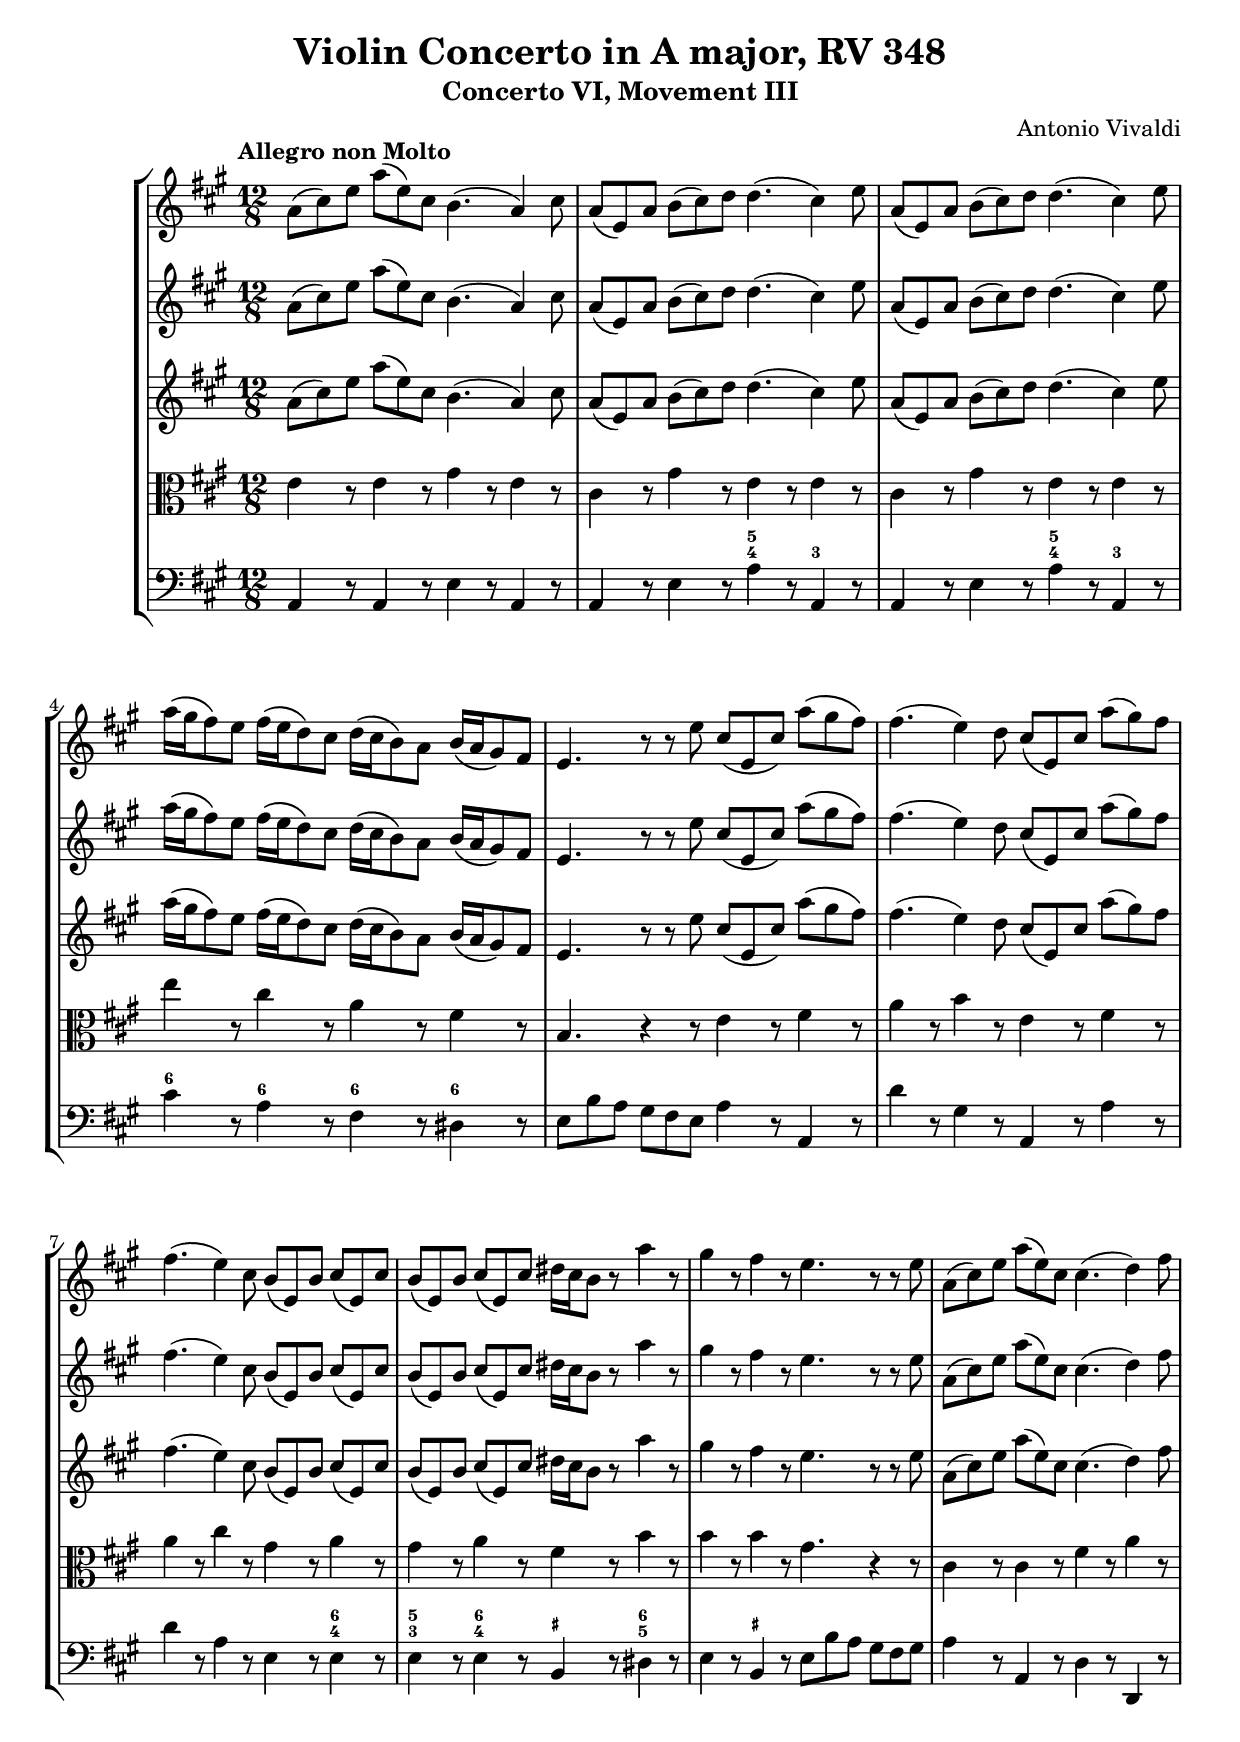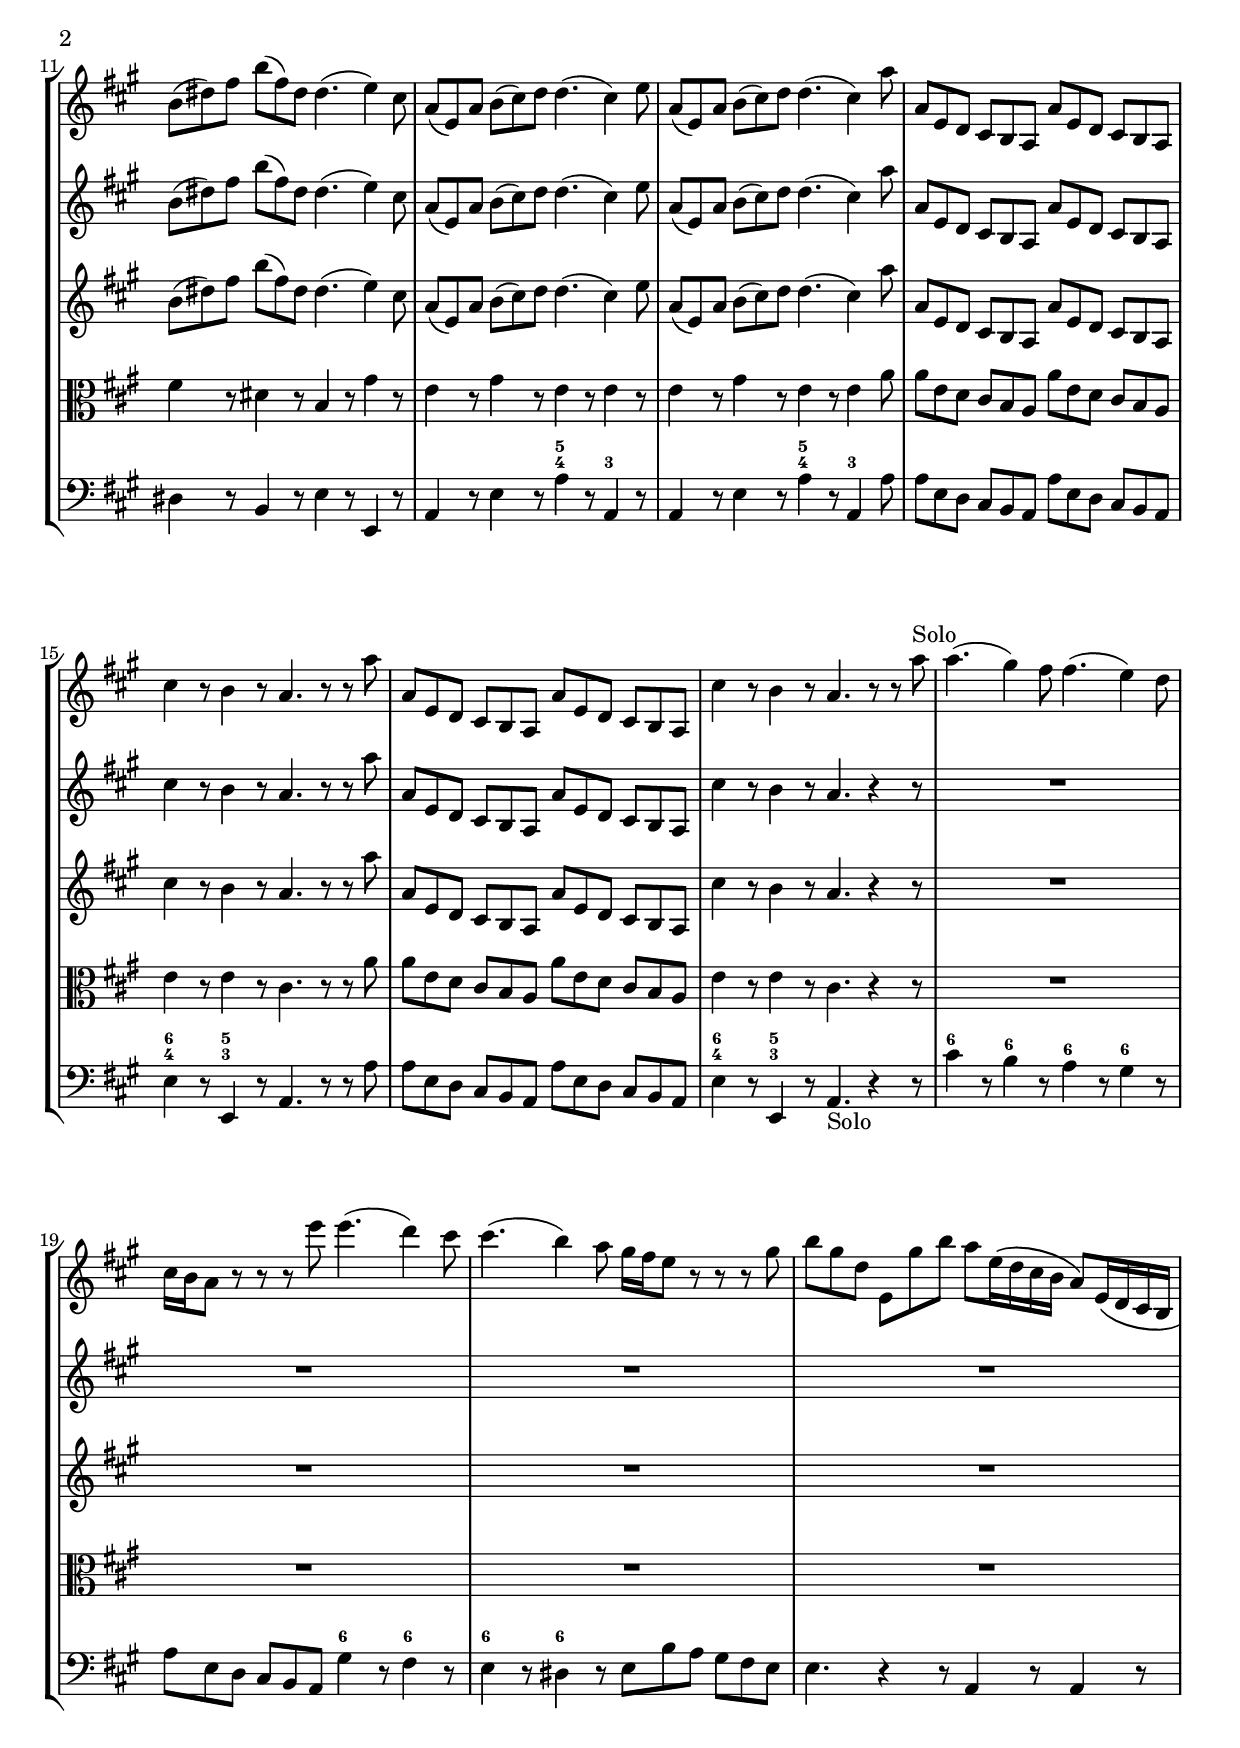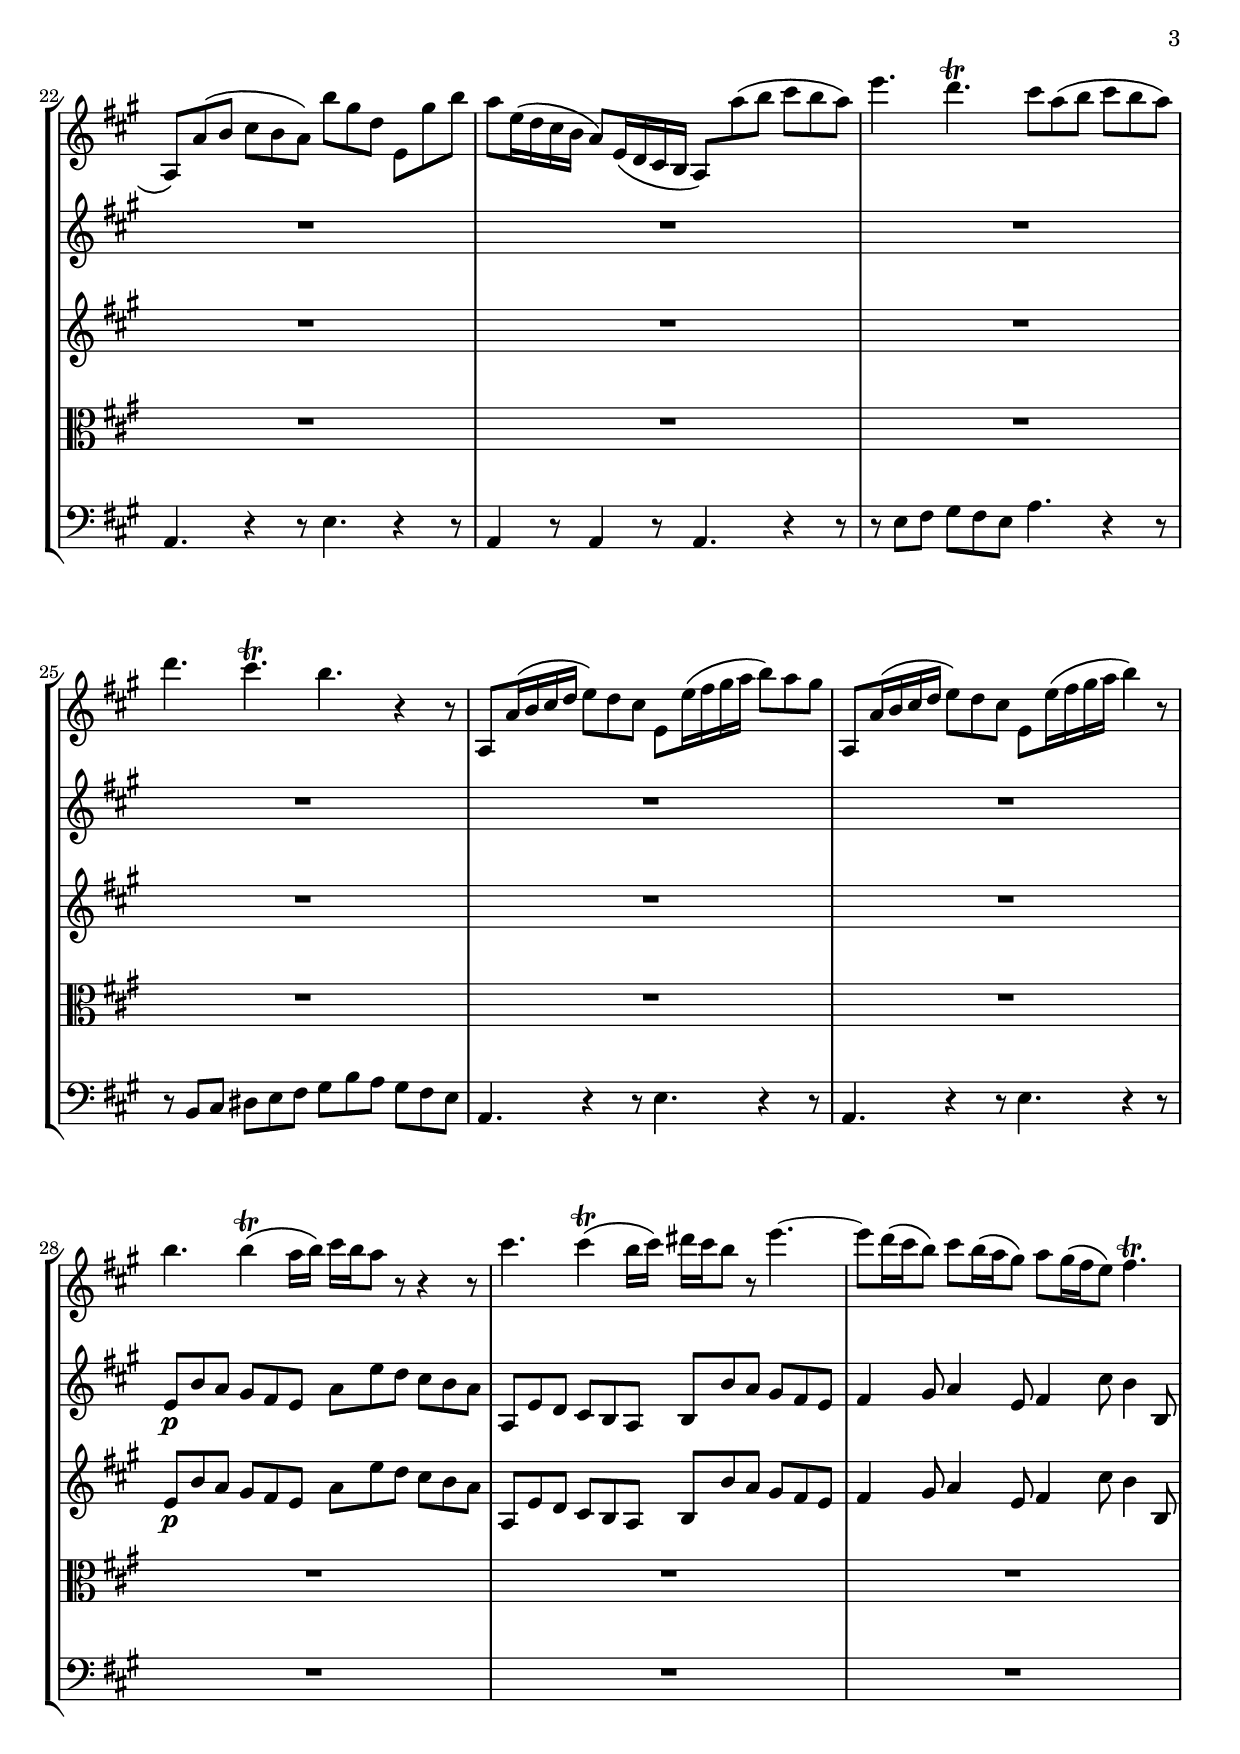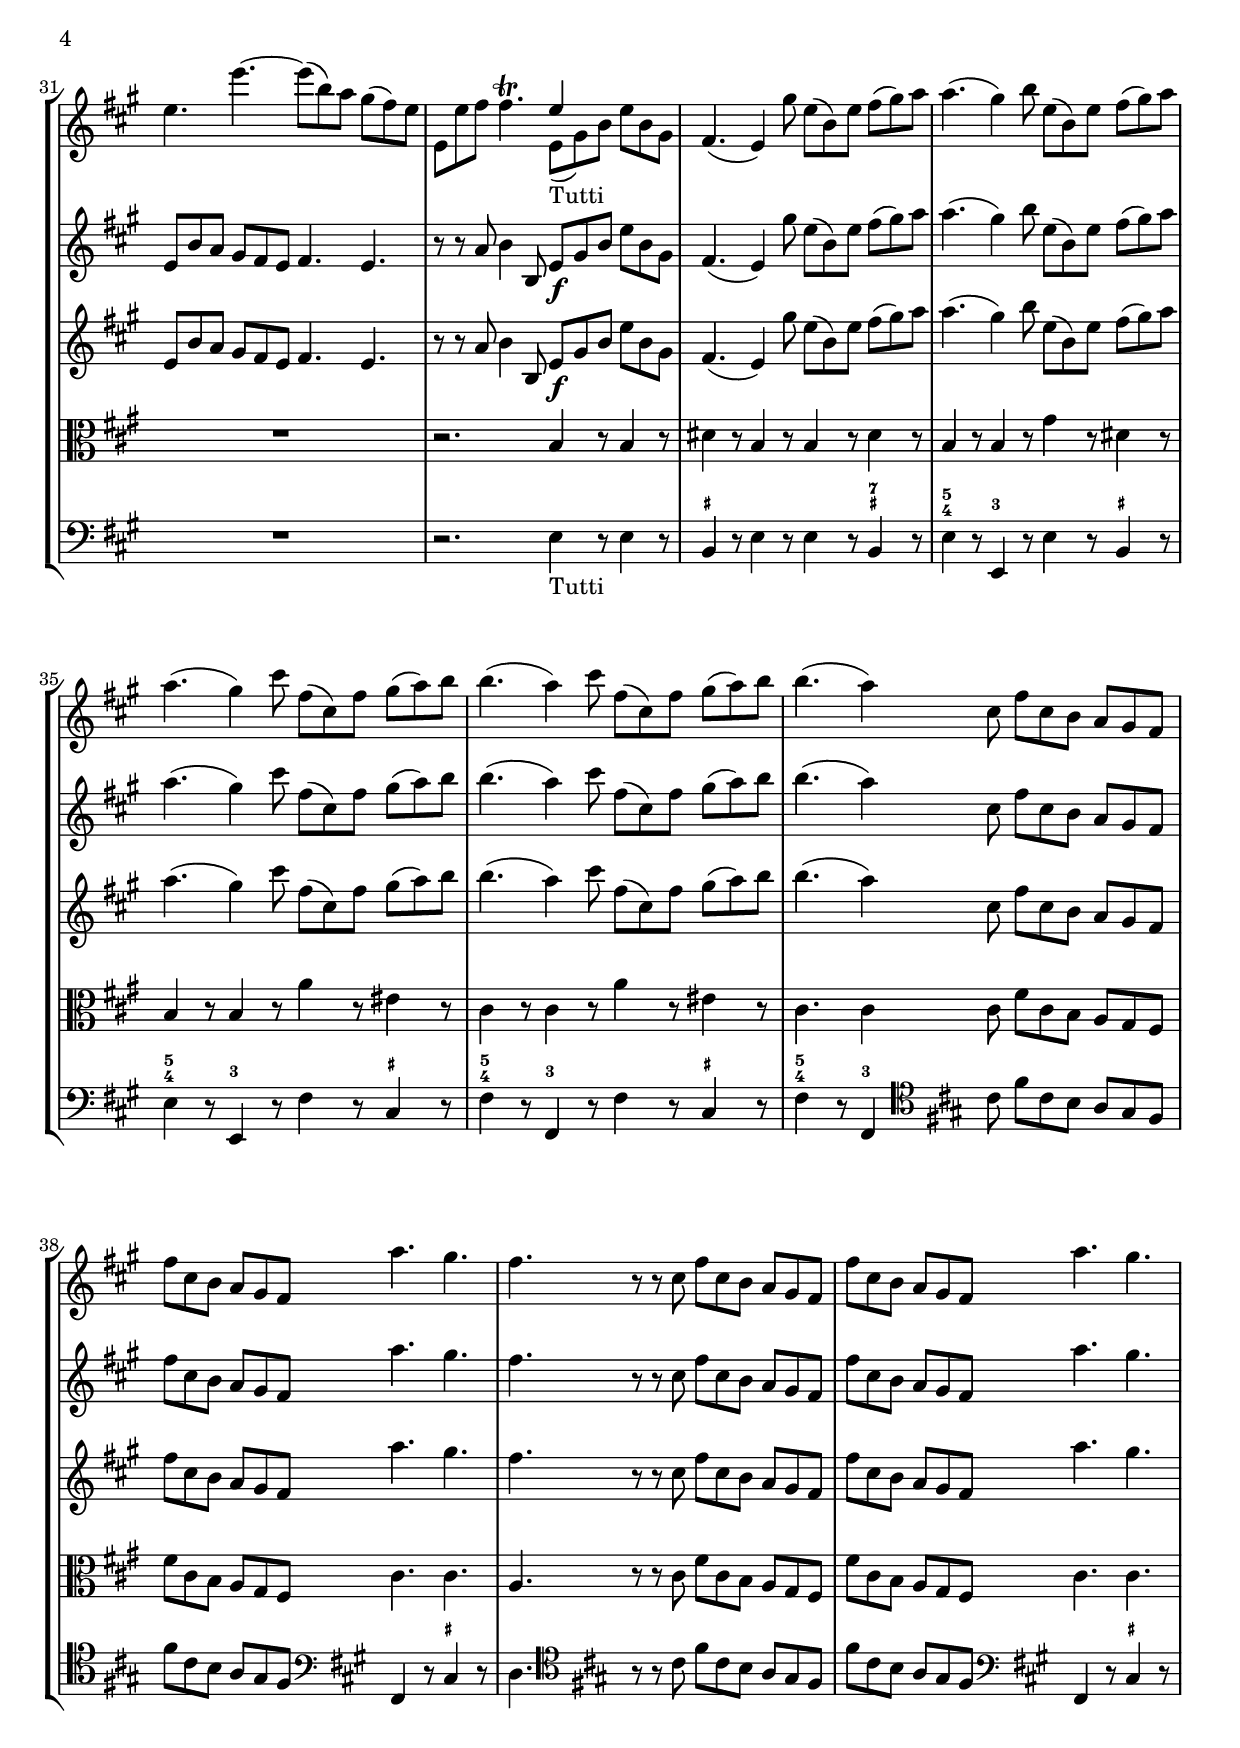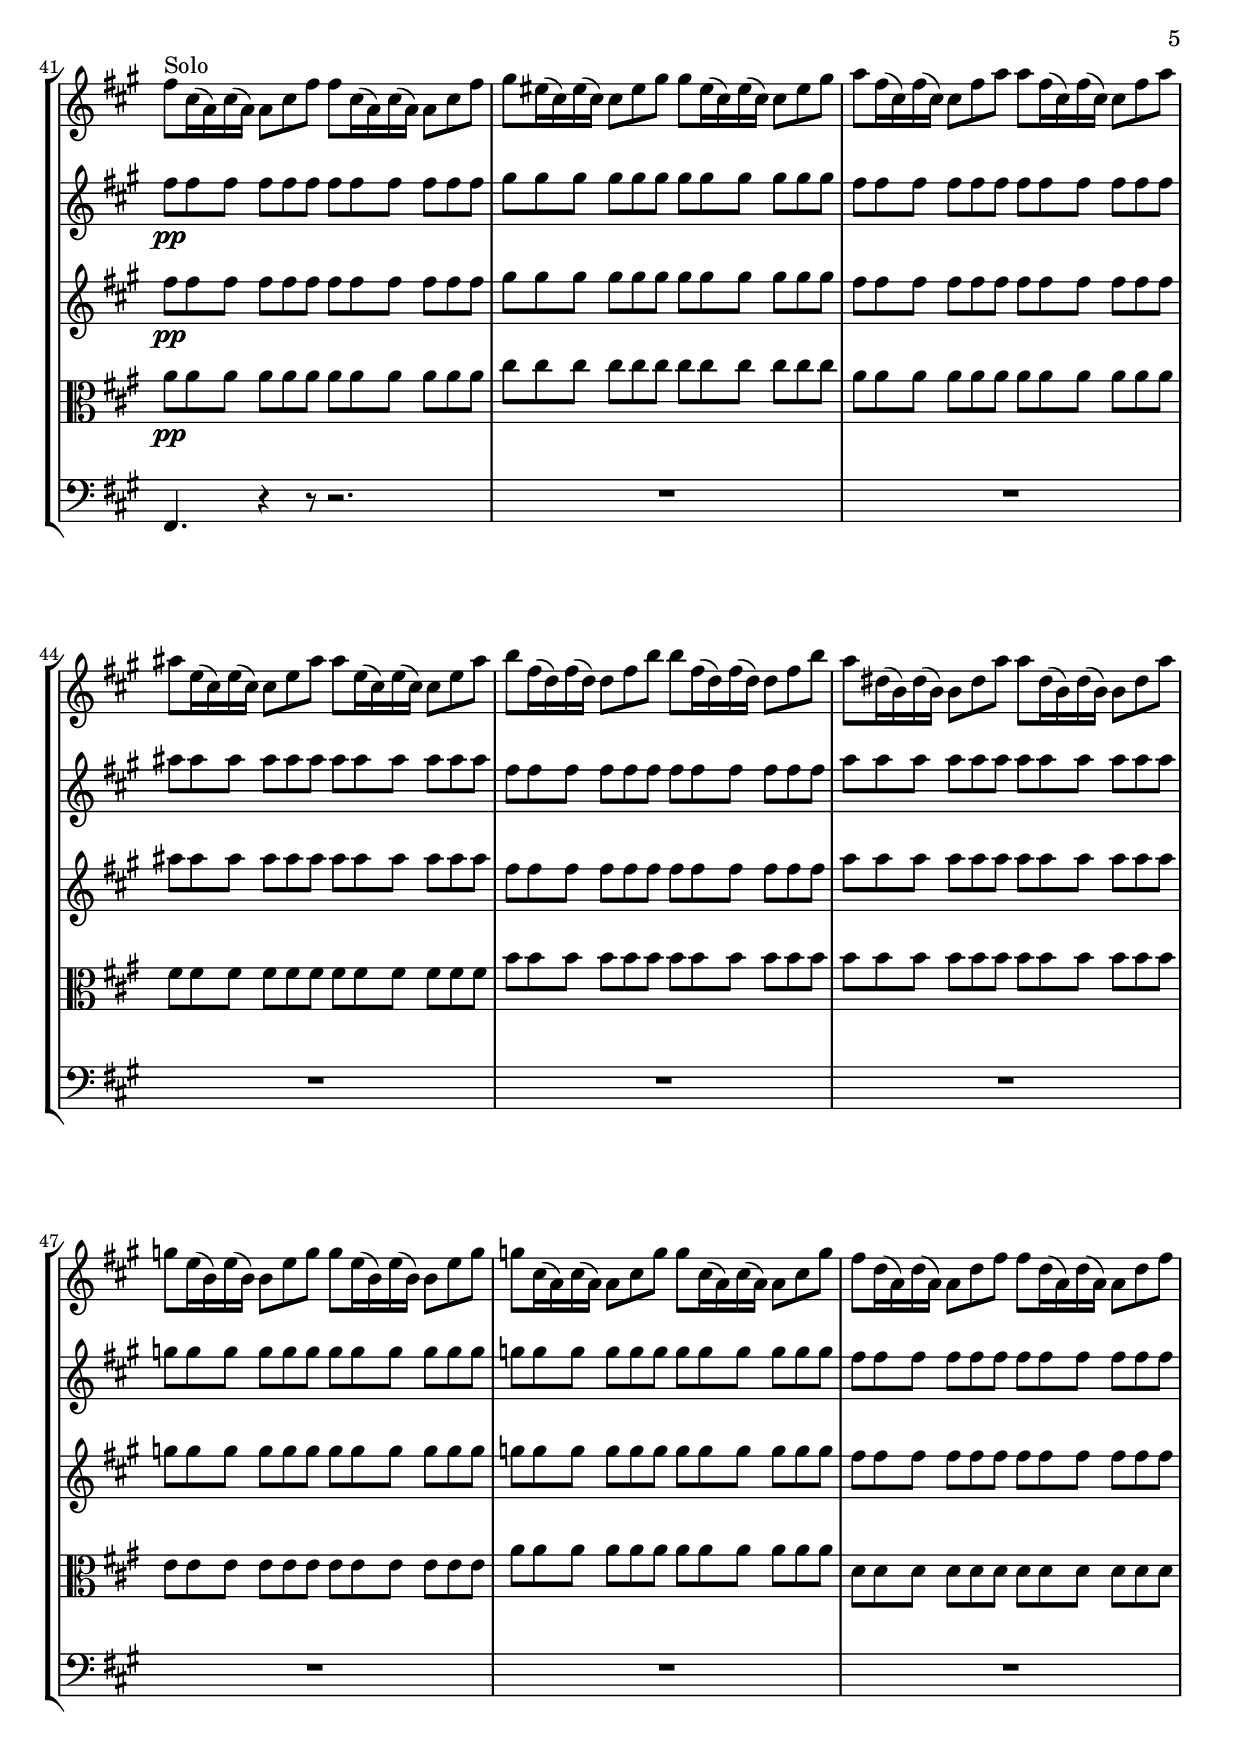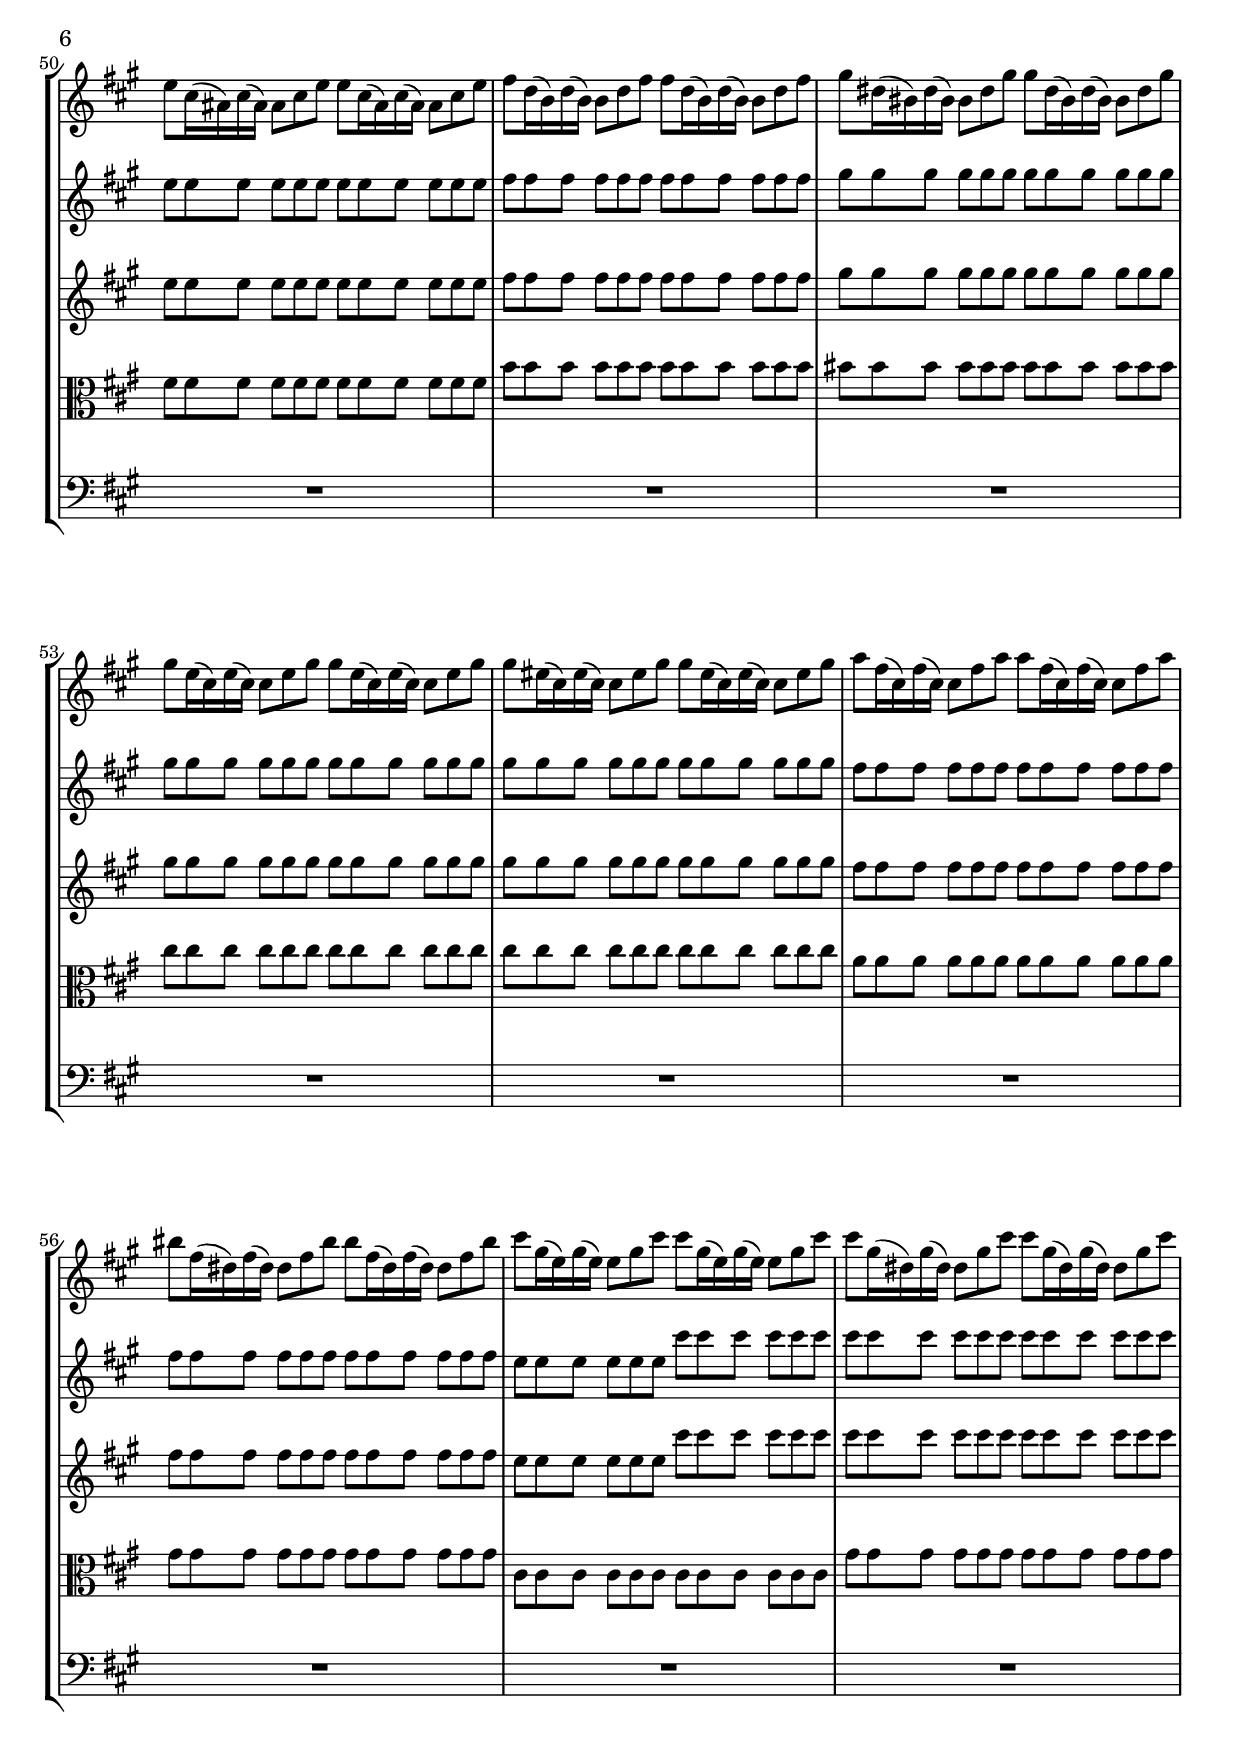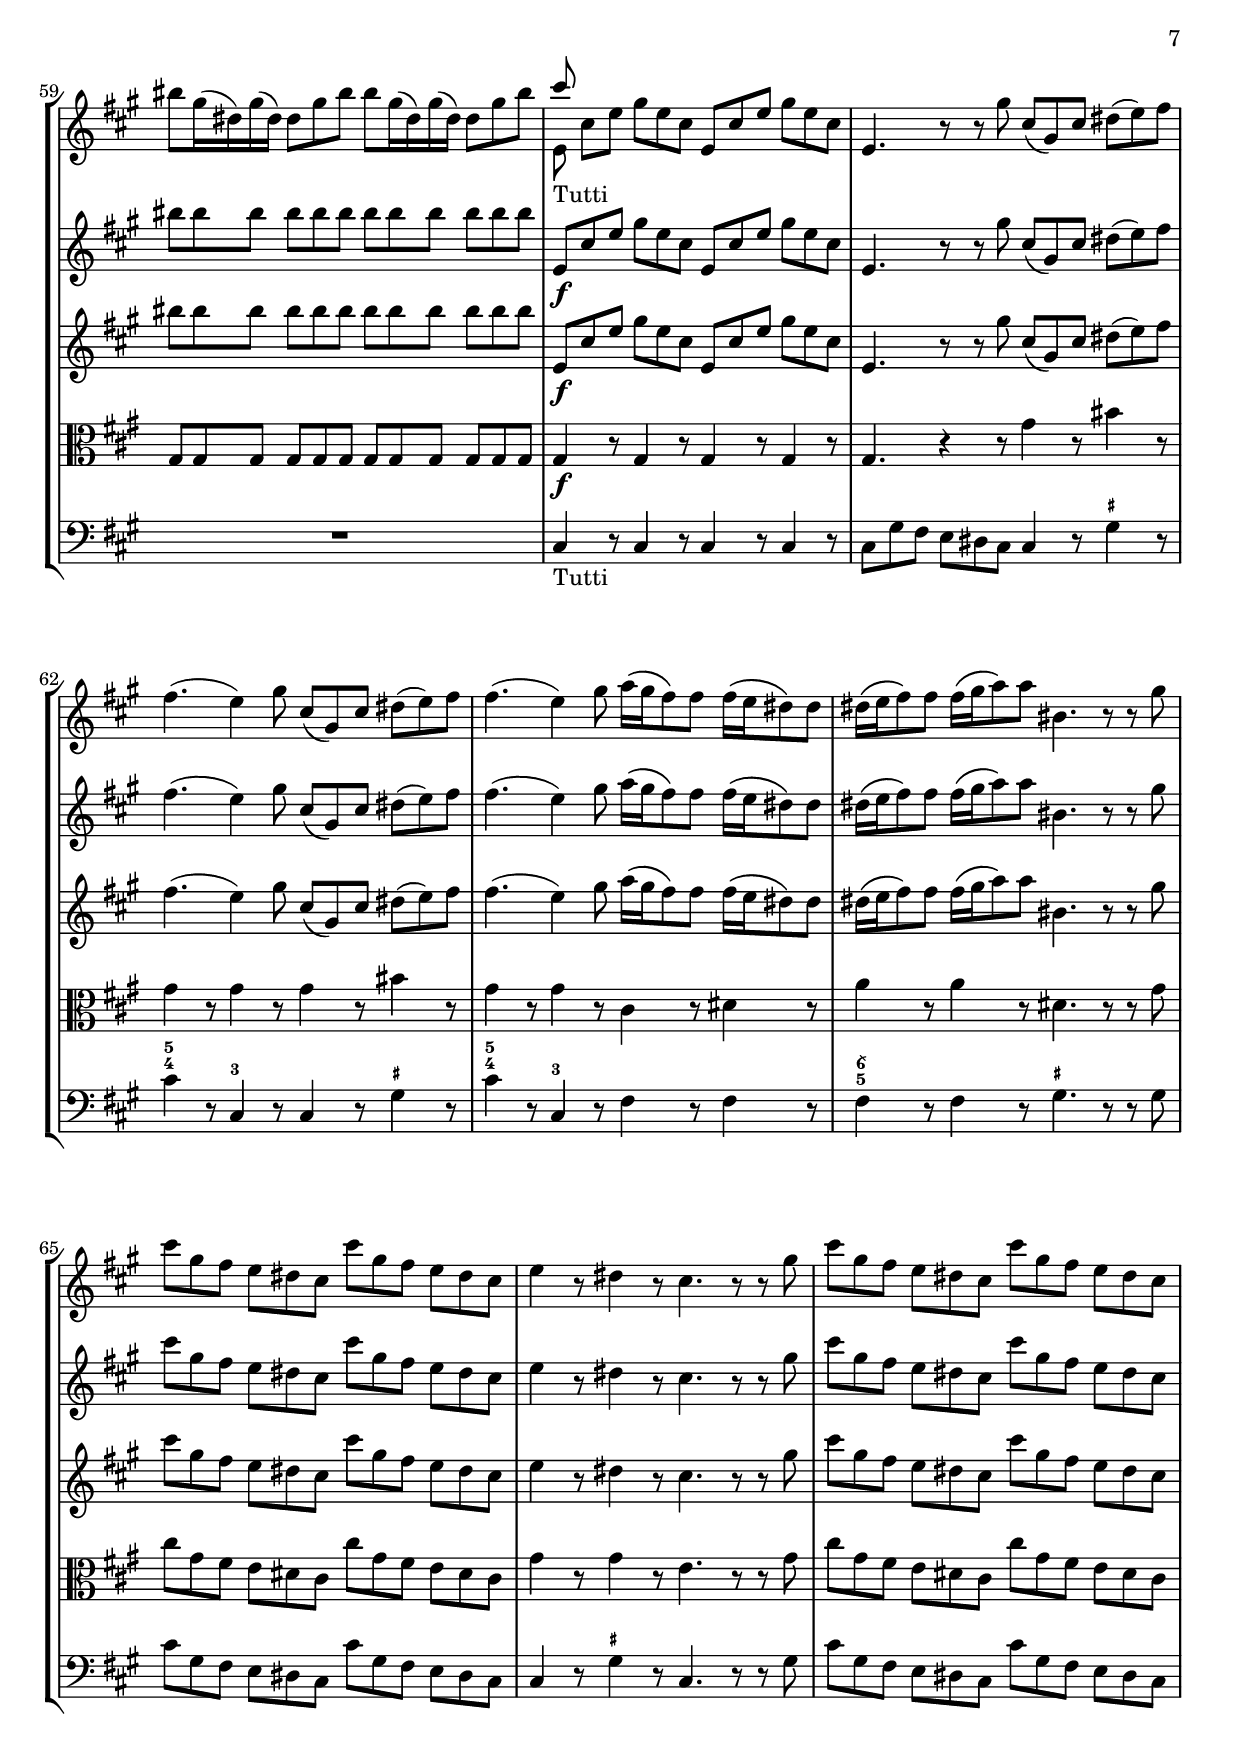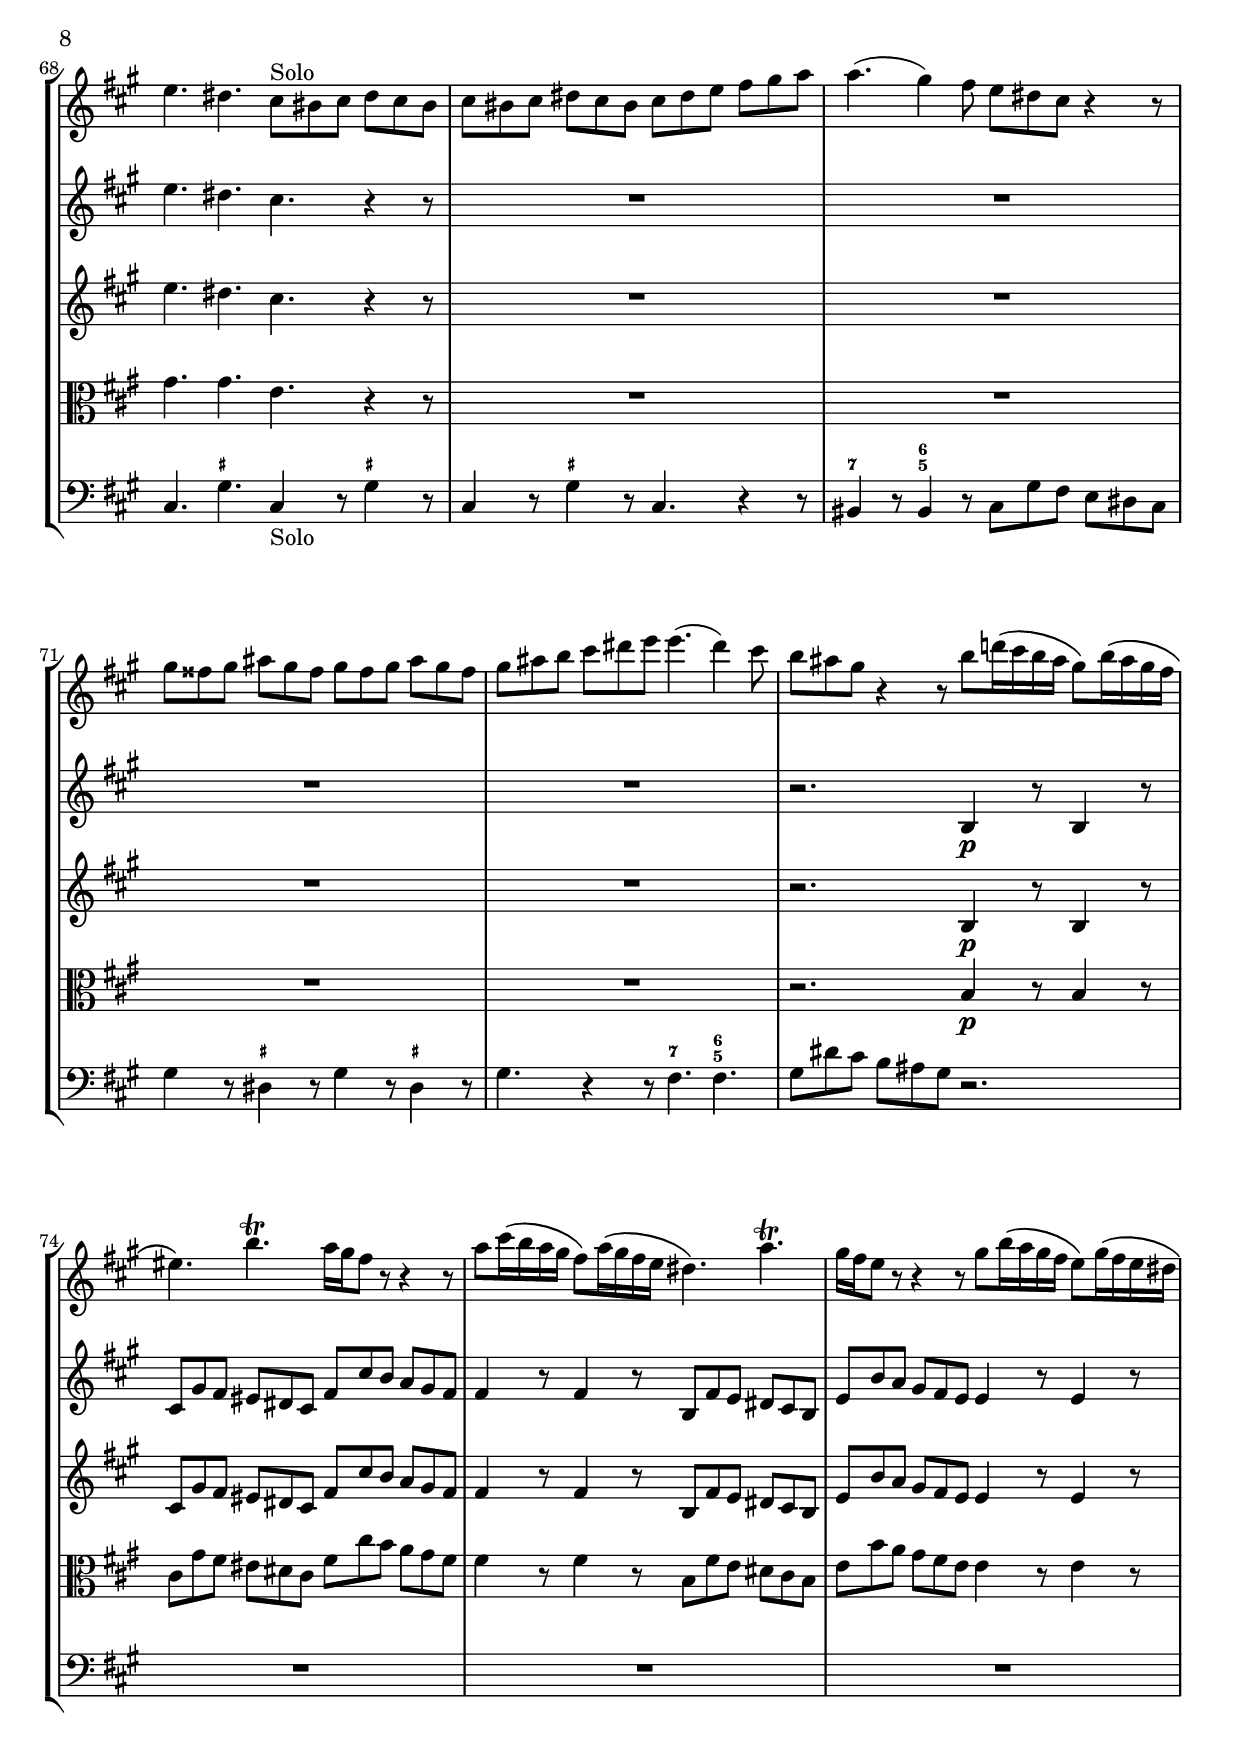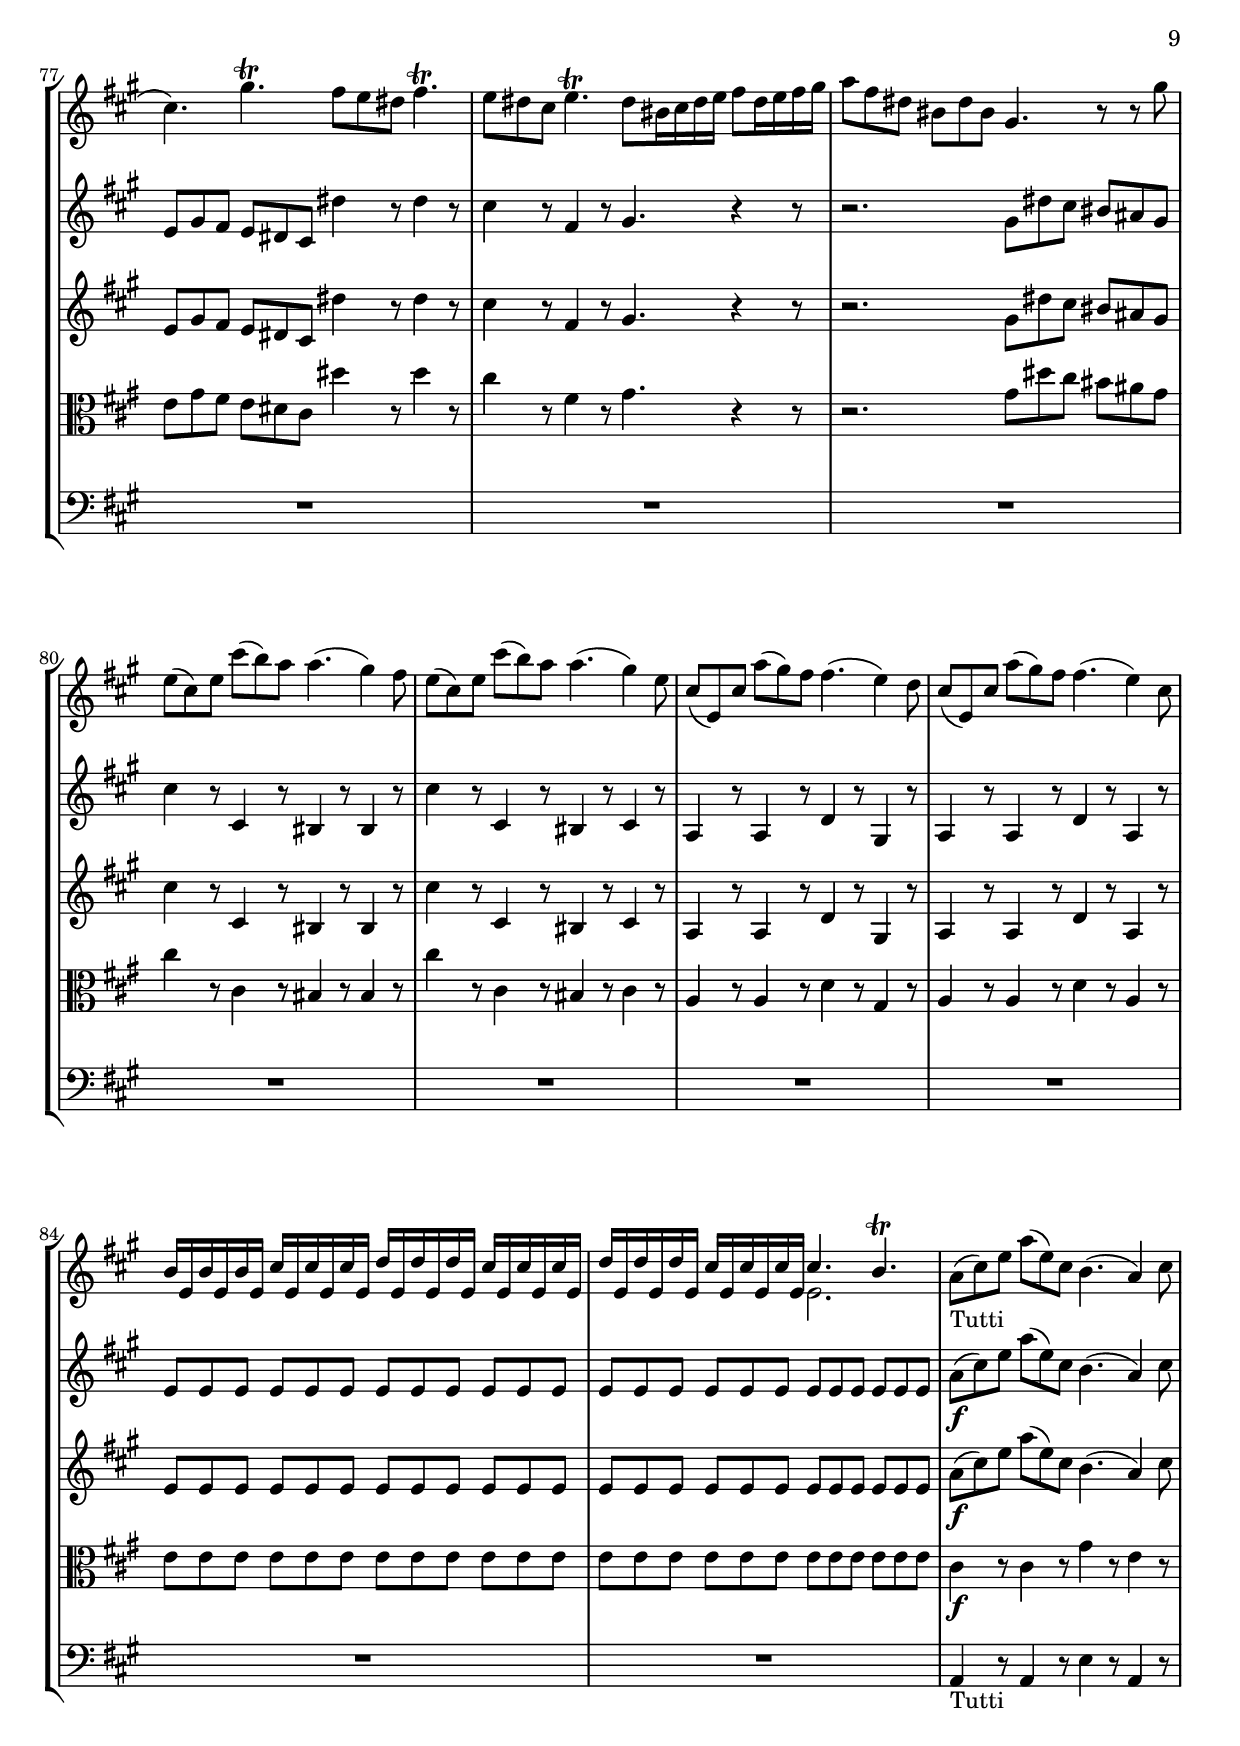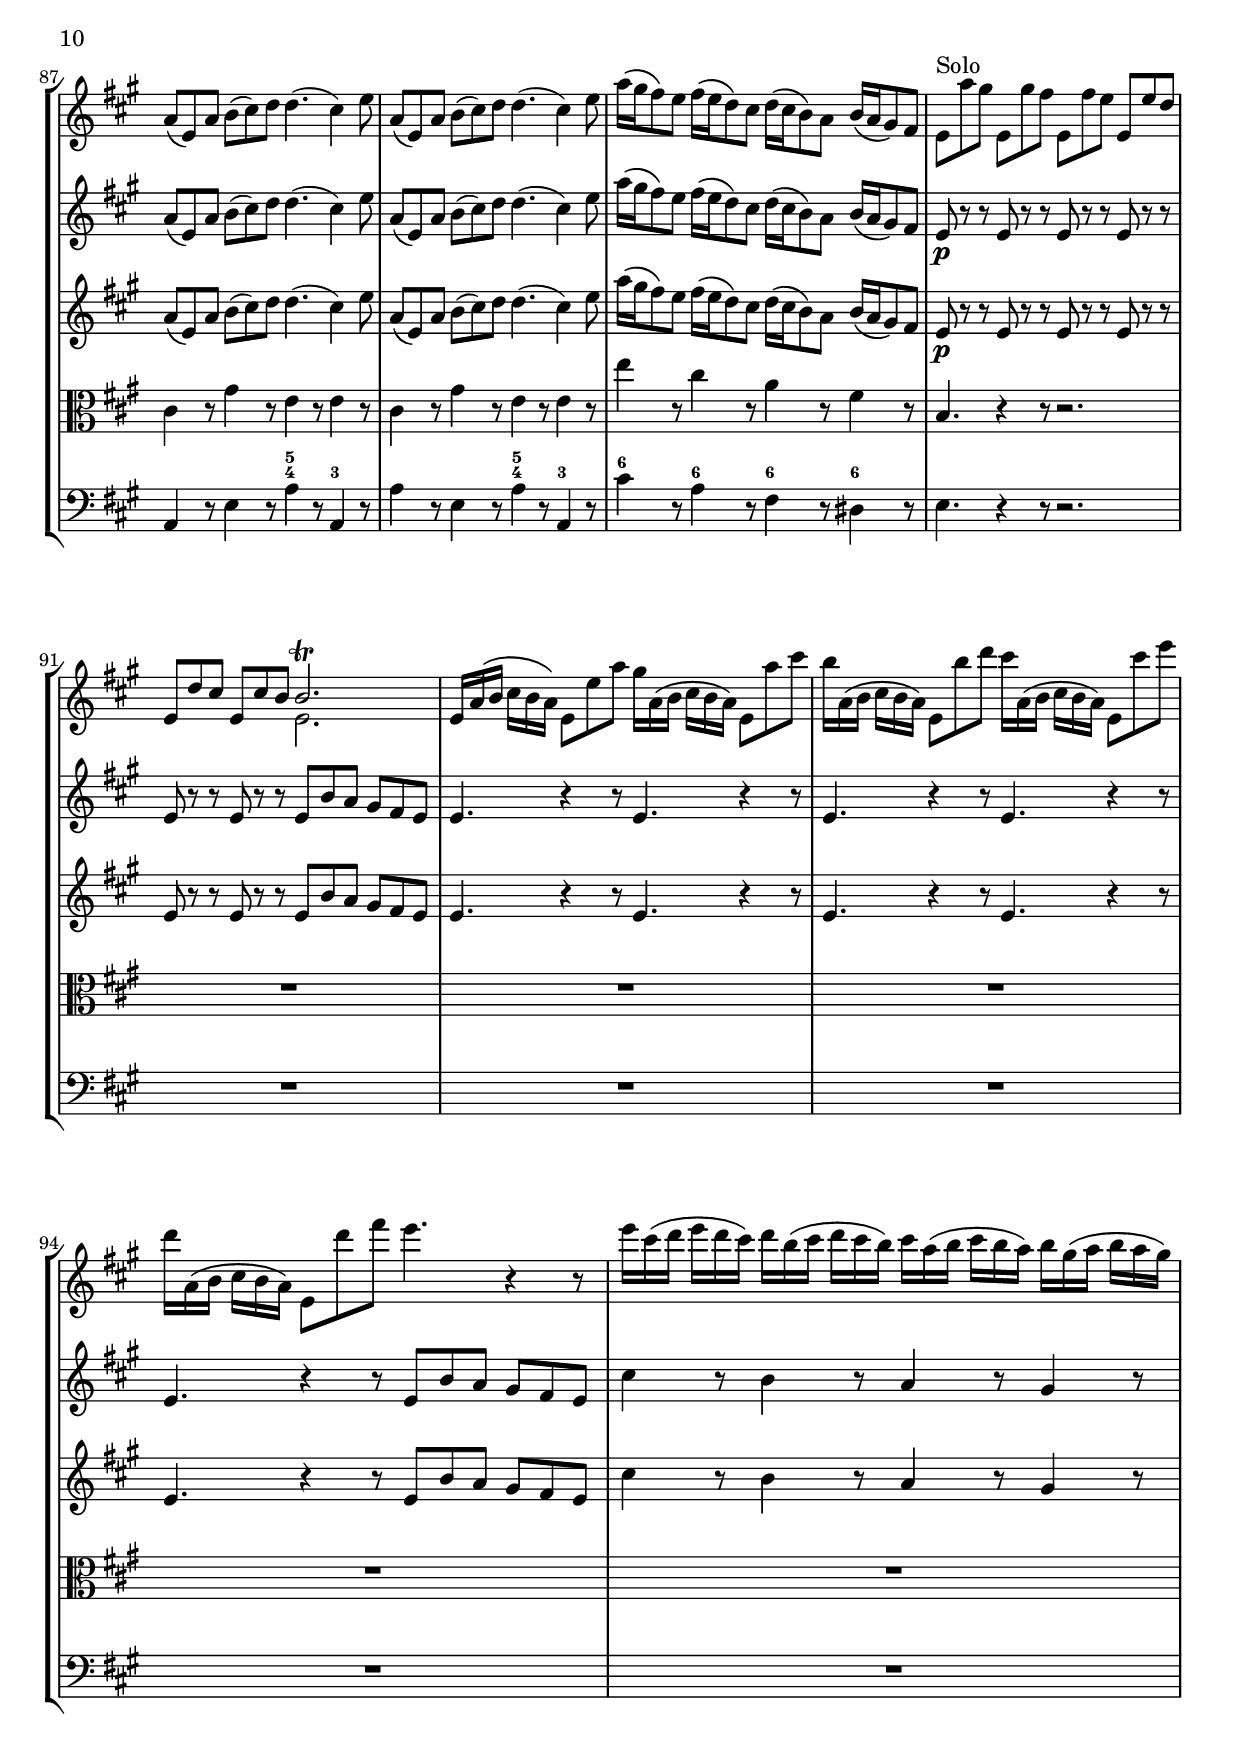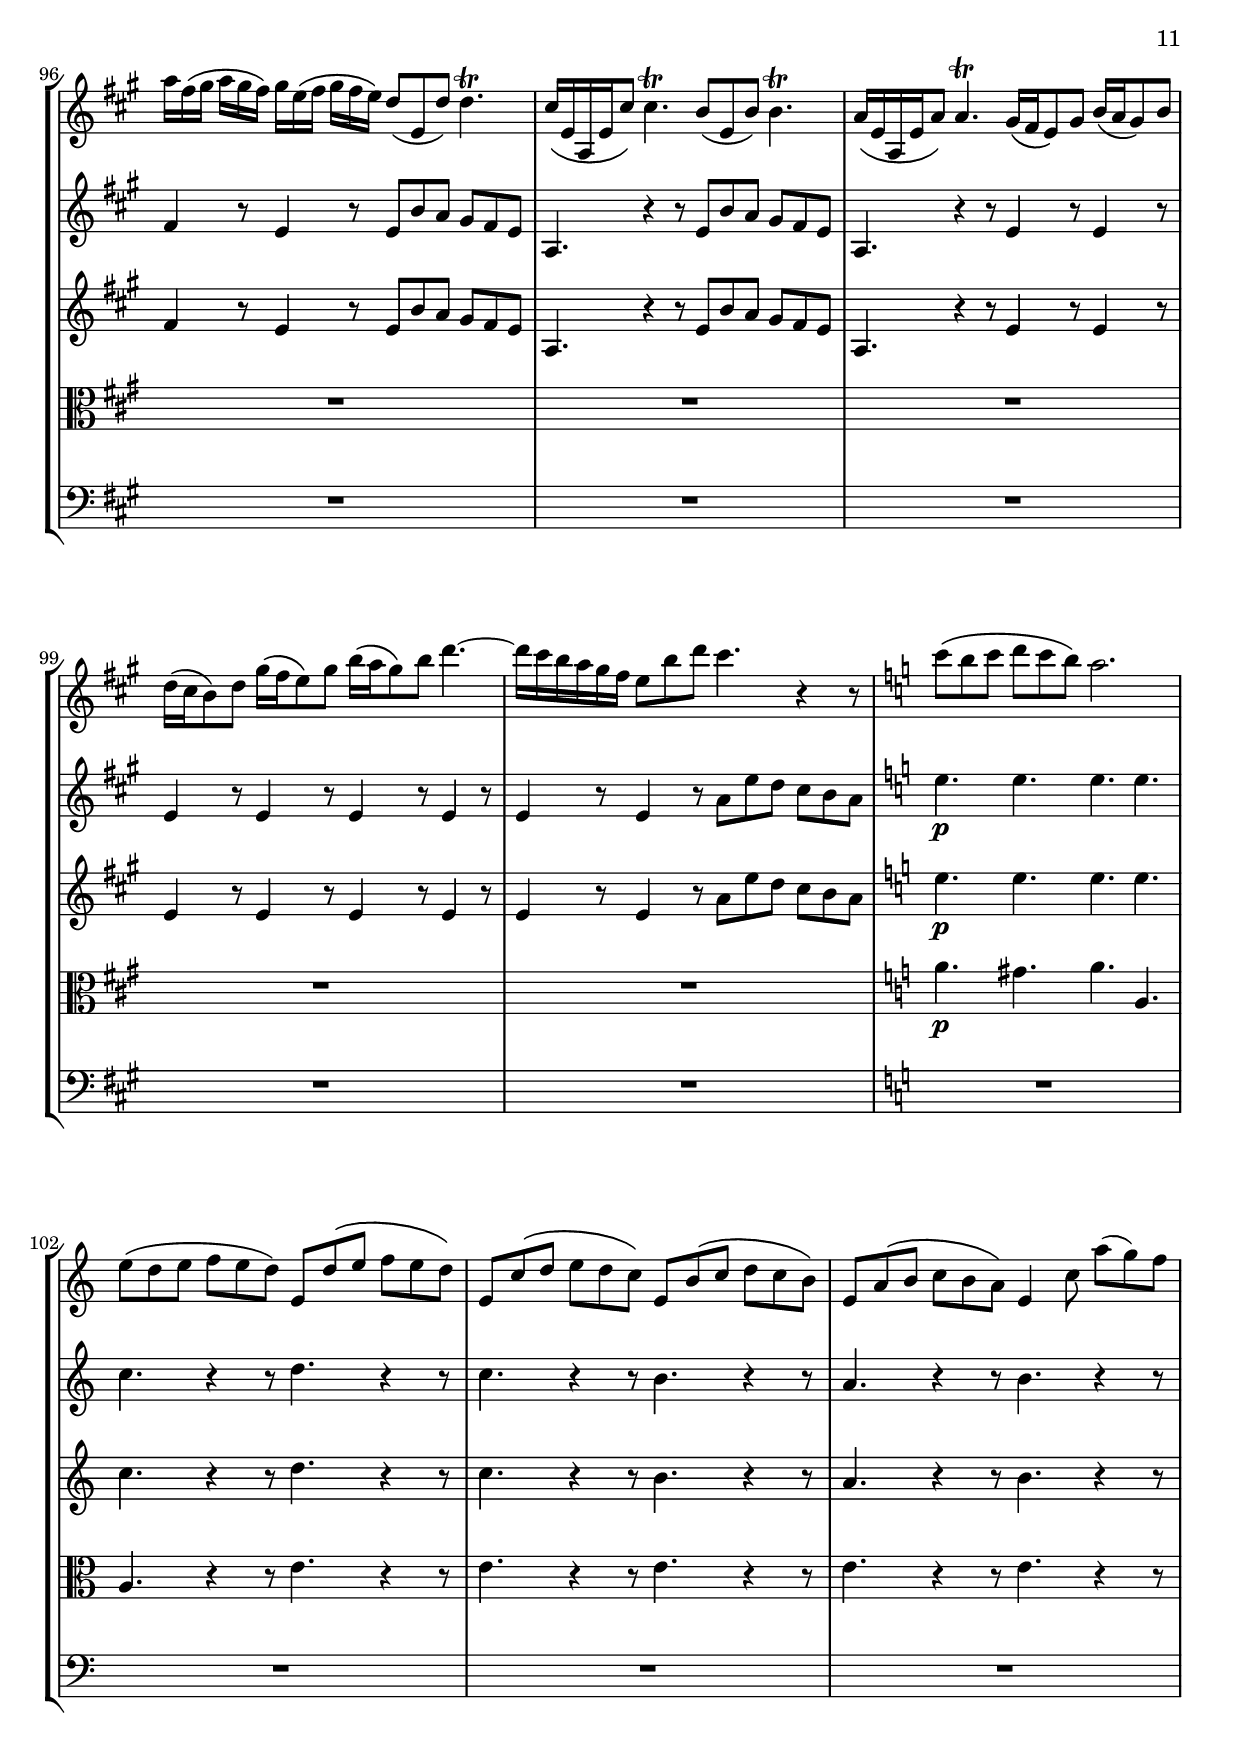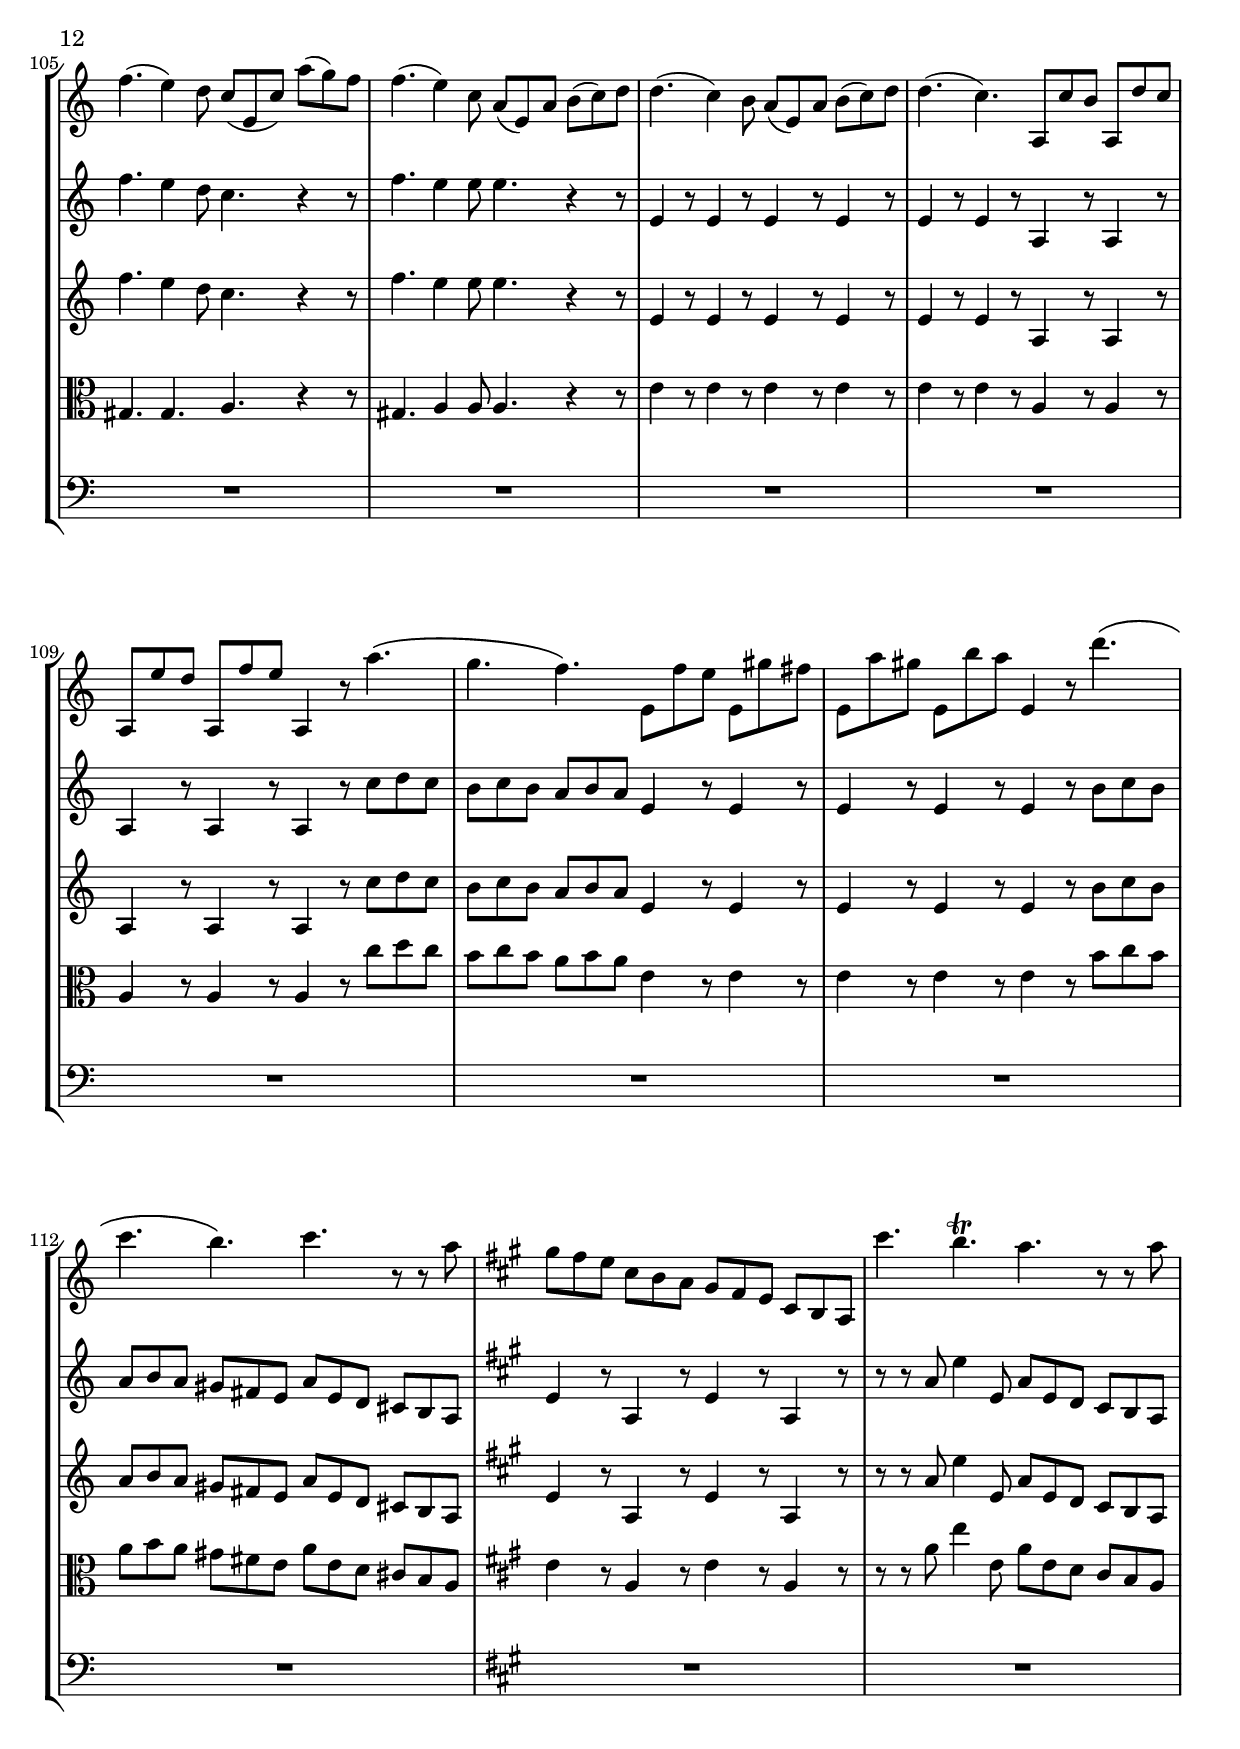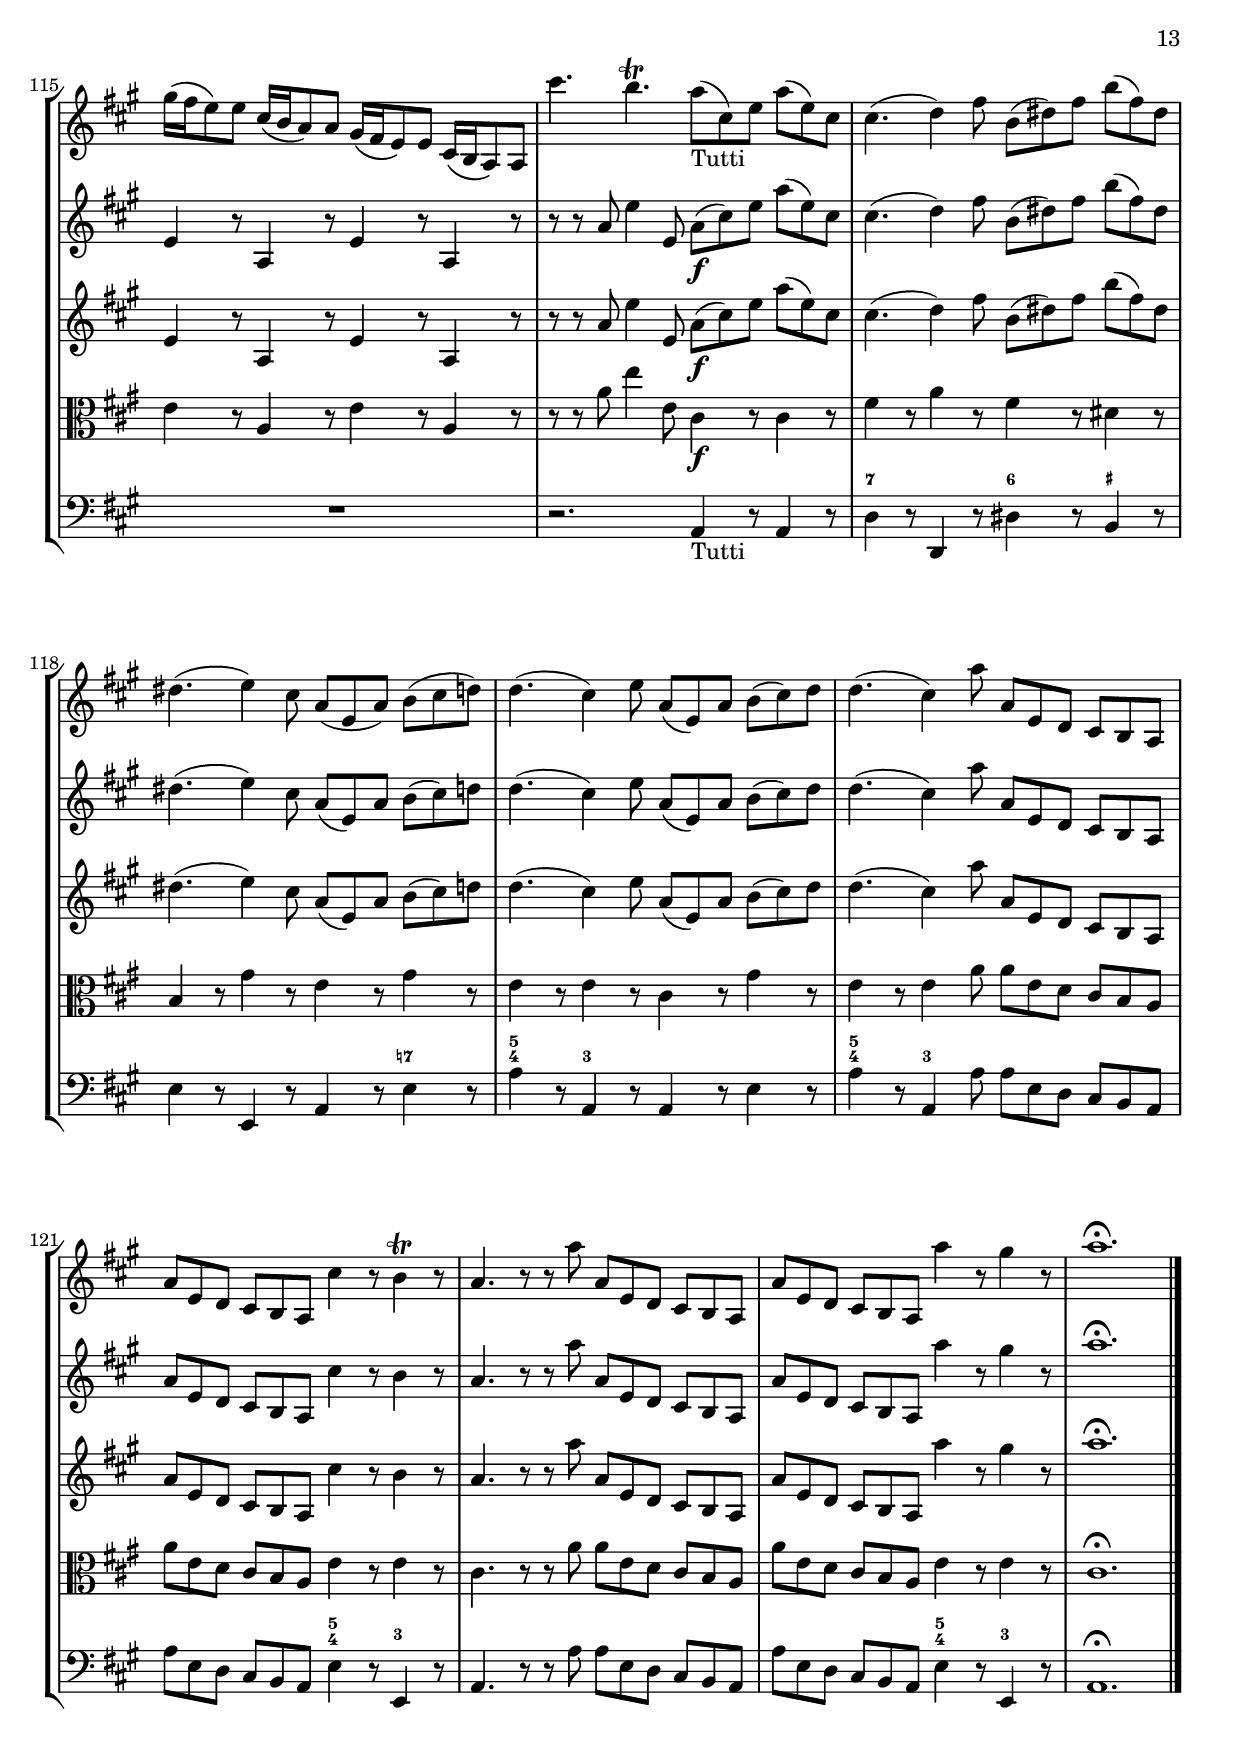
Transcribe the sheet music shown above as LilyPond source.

\version "2.20.0"
\language "english"

\version "2.20.0"
\language "english"

violinoPrimo = \new Staff {
	\time 12/8
	\key a \major
	\relative c'' {
		\tempo "Allegro non Molto"

		a8( cs) e a( e) cs b4.( a4) cs8 |
		\repeat unfold 2 { a( e) a b( cs) d d4.( cs4) e8 | }
		a16\( gs fs8\) e fs16\( e d8\) cs d16\( cs b8\) a b16\( a gs8\) fs |

		e4. r8 r e' cs\( e, cs'\) a'\( gs fs\) |
		fs4.( e4) d8 cs( e,) cs' 	a'( gs) fs |
		fs4.( e4) cs8 b( e,) b' cs( e,) cs' |
		b( e,) b' cs( e,) cs' ds16 cs b8 r a'4 r8 |
		gs4 r8 fs4 r8 e4. r8 r e |

		a,( cs) e a( e) cs cs4.( d4) fs8 |
		b,( ds) fs b( fs) ds ds4.( e4) cs8 |
		a( e) a b( cs) d d4.( cs4) e8 |
		a,( e) a b( cs) d d4.( cs4) a'8 |

		a, e d cs b a a' e d cs b a |
		cs'4 r8 b4 r8 a4. r8 r a' |
		a, e d cs b a a' e d cs b a |
		cs'4 r8 b4 r8 a4. r8 r a'^"Solo" |

		% Solo
		a4.( gs4) fs8 fs4.( e4) d8 |
		cs16 b a8 r r r e'' e4.( d4) cs8 |
		cs4.( b4) a8 gs16 fs e8 r r r gs |

		b gs d e, gs' b a e16\( d cs b a8\) e16\( d cs b |
		a8\) a'\( b cs b a\) b' gs d e, gs' b |
		a e16\( d cs b a8\) e16\( d cs b a8\) a''\( b cs b a\) |

		e'4. d\trill cs8 a\( b cs b a\) |
		d4. cs\trill b r4 r8 |

		a,,8 a'16\( b cs d e8\) d cs e, e'16\( fs gs a b8\) a gs |
		a,, a'16\( b cs d e8\) d cs e, e'16\( fs gs a b4\) r8 |

		b4. b4\(\trill a16 b\) cs b a8 r r4 r8 |
		cs4. cs4\(\trill b16 cs\) ds cs b8 r e4.~ |
		e8 d16\( cs b8\) cs b16\( a gs8\) a gs16\( fs e8\) fs4.\trill |
		e e'~ e8( b) a gs( fs) e |

		% Tutti
		e, e' fs fs4.\trill <<
			{ e4 s8 s4 s8 | } \\
			{ e,8-"Tutti"( gs) b e b gs | }
		>>
		fs4.( e4) gs'8 e( b) e fs( gs) a |
		a4.( gs4) b8 e,( b) e fs( gs) a |
		a4.( gs4) cs8 fs,( cs) fs gs( a) b |
		b4.( a4) cs8 fs,( cs) fs gs( a) b |

		b4.( a4) cs,8 fs cs b a gs fs |
		fs' cs b a gs fs a'4. gs |
		fs r8 r cs fs cs b a gs fs |
		fs' cs b a gs fs a'4. gs |

		% Solo with Tremolo. Condensed into dotted half notes in manuscript.
		fs8^"Solo" cs16( a) cs( a) a8 cs fs fs cs16( a) cs( a) a8 cs fs |
		gs es16( cs) es( cs) cs8 es gs gs es16( cs) es( cs) cs8 es gs |
		a fs16( cs) fs( cs) cs8 fs a a fs16( cs) fs( cs) cs8 fs a |
		as e16( cs) e( cs) cs8 e as as e16( cs) e( cs) cs8 e as |

		b fs16( d) fs( d) d8 fs b b fs16( d) fs( d) d8 fs b |
		a ds,16( b) ds( b) b8 ds a' a ds,16( b) ds( b) b8 ds a' |
		g e16( b) e( b) b8 e g g e16( b) e( b) b8 e g |
		g cs,16( a) cs( a) a8 cs g' g cs,16( a) cs( a) a8 cs g' |

		fs d16( a) d( a) a8 d fs fs d16( a) d( a) a8 d fs |
		e cs16( as) cs( as) as8 cs e e cs16( as) cs( as) as8 cs e |
		fs d16( b) d( b) b8 d fs fs d16( b) d( b) b8 d fs |
		gs ds16( bs) ds( bs) bs8 ds gs gs ds16( bs) ds( bs) bs8 ds gs |

		gs e16( cs) e( cs) cs8 e gs gs e16( cs) e( cs) cs8 e gs |
		gs es16( cs) es( cs) cs8 es gs gs es16( cs) es( cs) cs8 es gs |
		a fs16( cs) fs( cs) cs8 fs a a fs16( cs) fs( cs) cs8 fs a |
		bs fs16( ds) fs( ds) ds8 fs bs bs fs16( ds) fs( ds) ds8 fs bs |

		cs gs16( e) gs( e) e8 gs cs cs gs16( e) gs( e) e8 gs cs |
		cs gs16( ds) gs( ds) ds8 gs cs cs gs16( ds) gs( ds) ds8 gs cs |
		bs gs16( ds) gs( ds) ds8 gs bs bs gs16( ds) gs( ds) ds8 gs bs |

		% Tutti
		<< { cs } \\ { e,,8-"Tutti" } >> cs' e gs e cs e, cs' e gs e cs |
		e,4. r8 r gs' cs,( gs) cs ds( e) fs |
		fs4.( e4) gs8 cs,( gs) cs ds( e) fs |
		fs4.( e4) gs8 a16\( gs fs8\) fs fs16\( e ds8\) ds |
		ds16\( e fs8\) fs fs16\( gs a8\) a bs,4. r8 r gs' |

		cs gs fs e ds cs cs' gs fs e ds cs |
		e4 r8 ds4 r8 cs4. r8 r gs' |
		cs gs fs e ds cs cs' gs fs e ds cs |

		% Solo
		e4. ds cs8^"Solo" bs cs ds cs bs |
		cs bs cs ds cs bs cs ds e fs gs a |
		a4.( gs4) fs8 e ds cs r4 r8 |

		gs' fss gs as gs fss gs fss gs as gs fss |
		gs as b cs ds e e4.( ds4) cs8 |
		b as gs r4 r8 b d!16\( cs b as gs8\) b16\( as gs fs |
		es4.\) b'\trill a16 gs fs8 r r4 r8 |

		a cs16\( b a gs fs8\) a16\( gs fs e ds4.\) a'\trill |
		gs16 fs e8 r r4 r8 gs8 b16\( a gs fs e8\) gs16\( fs e ds |
		cs4.\) gs'\trill fs8 e ds fs4.\trill |
		e8 ds cs e4.\trill ds8 bs16 cs ds e fs8 ds16 e fs gs |
		a8 fs ds bs ds bs gs4. r8 r gs' |

		e( cs) e cs'( b) a a4.( gs4) fs8 |
		e( cs) e cs'( b) a a4.( gs4) e8 |
		cs( e,) cs' a'( gs) fs fs4.( e4) d8 |
		cs( e,) cs' a'( gs) fs fs4.( e4) cs8 |

		\repeat unfold 3 { b16 e, } \repeat unfold 3 { cs' e, }
			\repeat unfold 3 { d' e, } \repeat unfold 3 { cs' e, } |
		\repeat unfold 3 { d' e, } \repeat unfold 3 { cs' e, }
			<< { cs'4. b\trill } \\	{ e,2. } >> |

		% Tutti
		a8-"Tutti"( cs) e a( e) cs b4.( a4) cs8 |
		\repeat unfold 2 { a( e) a b( cs) d d4.( cs4) e8 | }
		a16\( gs fs8\) e fs16\( e d8\) cs d16\( cs b8\) a b16\( a gs8\) fs |

		% Solo
		e^"Solo" a' gs e, gs' fs e, fs' e e, e' d |
		e, d' cs e, cs' b << b2.\trill \\ e, >> |

		e16[ a\( b] cs[ b a]\) e8 e' a gs16[ a,\( b] cs[ b a]\) e8 a' cs |
		b16[ a,\( b] cs[ b a]\) e8 b'' d cs16[ a,\( b] cs[ b a]\) e8 cs'' e |
		d16[ a,\( b] cs[ b a]\) e8 d'' fs e4. r4 r8 |

		e16[ cs\( d] e[ d cs]\) d[ b\( cs] d[ cs b]\)
			cs[ a\( b] cs[ b a]\) b[ gs\( a] b[ a gs]\) |
		a[ fs\( gs] a[ gs fs]\) gs[ e\( fs] gs[ fs e]\) d8\( e, d'\) d4.\trill |

		cs16\( e, a, e' cs'8\) cs4.\trill b8\( e, b'\) b4.\trill |
		a16\( e a, e' a8\) a4.\trill gs16\( fs e8\) gs b16\( a gs8\) b |
		d16\( cs b8\) d gs16\( fs e8\) gs b16\( a gs8\) b d4.~ |
		d16 cs b a gs fs e8 b' d cs4. r4 r 8 |

		% Key Change
		\key a \minor
		c\( b c d c b\) a2. |

		e8\( d e f e d\) e, d'\( e f e d\) |
		e, c'\( d e d c\) e, b'\( c d c b\) |
		e, a\( b c b a\) e4 c'8 a'( g) f |

		f4.( e4) d8 c\( e, c'\) a'( g) f |
		f4.( e4) c8 a( e) a b( c) d |
		d4.( c4) b8 a( e) a b( c) d |

		d4.( c) a,8 c' b a, d' c |
		a, e'' d a, f'' e a,,4 r8 a''4.\( |
		g f\) e,8 f' e e, gs' fs |
		e, a' gs e, b'' a e,4 r8 d''4.\( |
		c b\) c r8 r a |

		% Key Change
		\key a \major
		gs fs e cs b a gs fs e cs b a |
		cs''4. b\trill a r8 r a |
		gs16\( fs e8\) e cs16\( b a8\) a gs16\( fs e8\) e8 cs16\( b a8\) a |

		% Tutti
		cs''4. b4.\trill a8-"Tutti"( cs,) e a( e) cs |
		cs4.( d4) fs8 b,8( ds) fs b( fs) ds |
		ds4.( e4) cs8 a( e a) b( cs d) |
		d4.( cs4) e8 a,( e) a b( cs) d |

		d4.( cs4) a'8 a, e d cs b a |
		a' e d cs b a cs'4 r8 b4\trill r8 |
		a4. r8 r a' a, e d cs b a |
		a' e d cs b a a''4 r8 gs4 r8 |

		a1.\fermata \bar "|."
	}
}

\version "2.20.0"
\language "english"

violinoSecondo = \new Staff {
  \time 12/8
  \key a \major
  \relative c'' {
    \tempo "Allegro non Molto"

    a8( cs) e a( e) cs b4.( a4) cs8 |
    \repeat unfold 2 { a( e) a b( cs) d d4.( cs4) e8 | }
    a16\( gs fs8\) e fs16\( e d8\) cs d16\( cs b8\) a b16\( a gs8\) fs |

    e4. r8 r e' cs\( e, cs'\) a'\( gs fs\) |
    fs4.( e4) d8 cs( e,) cs' a'( gs) fs |
    fs4.( e4) cs8 b( e,) b' cs( e,) cs' |
    b( e,) b' cs( e,) cs' ds16 cs b8 r a'4 r8 |
    gs4 r8 fs4 r8 e4. r8 r e |

    a,( cs) e a( e) cs cs4.( d4) fs8 |
    b,( ds) fs b( fs) ds ds4.( e4) cs8 |
    a( e) a b( cs) d d4.( cs4) e8 |
    a,( e) a b( cs) d d4.( cs4) a'8 |

    a, e d cs b a a' e d cs b a |
    cs'4 r8 b4 r8 a4. r8 r a' |
    a, e d cs b a a' e d cs b a |
    cs'4 r8 b4 r8 a4. r4 r8 |

    % 10 Measure Rest
    \compressMMRests R1.*10

    e8\p b' a gs fs e a e' d cs b a |
    a, e' d cs b a b b' a gs fs e |
    fs4 gs8 a4 e8 fs4 cs'8 b4 b,8 |
    e b' a gs fs e fs4. e |

    r8 r a b4 b,8 e\f gs b e b gs |
    fs4.( e4) gs'8 e( b) e fs( gs) a |
    a4.( gs4) b8 e,( b) e fs( gs) a |
    a4.( gs4) cs8 fs,( cs) fs gs( a) b |

    b4.( a4) cs8 fs,( cs) fs gs( a) b |
    b4.( a4) cs,8 fs cs b a gs fs |
    fs' cs b a gs fs a'4. gs |
    fs r8 r cs fs cs b a gs fs |
    fs' cs b a gs fs a'4. gs |

    % Tremolo Solo in 1st Violin
    fs8\pp fs fs fs fs fs fs fs fs fs fs fs |
    \repeat unfold 12 { gs } |
    \repeat unfold 12 { fs } |
    \repeat unfold 12 { as } |

    \repeat unfold 12 { fs } |
    \repeat unfold 12 { a  } |
    \repeat unfold 12 { g  } |
    \repeat unfold 12 { g } |

    \repeat unfold 12 { fs } |
    \repeat unfold 12 { e  } |
    \repeat unfold 12 { fs } |
    \repeat unfold 12 { gs } |

    \repeat unfold 12 { gs } |
    \repeat unfold 12 { gs } |
    \repeat unfold 12 { fs } |
    \repeat unfold 12 { fs } |

    e e e e e e cs' cs cs cs cs cs |
    \repeat unfold 12 { cs } |
    \repeat unfold 12 { bs } |

    % Tutti
    e,,\f cs' e gs e cs e, cs' e gs e cs |
    e,4. r8 r gs' cs,( gs) cs ds( e) fs |
    fs4.( e4) gs8 cs,( gs) cs ds( e) fs |
    fs4.( e4) gs8 a16\( gs fs8\) fs fs16\( e ds8\) ds |
    ds16\( e fs8\) fs fs16\( gs a8\) a bs,4. r8 r gs' |

    cs gs fs e ds cs cs' gs fs e ds cs |
    e4 r8 ds4 r8 cs4. r8 r gs' |
    cs gs fs e ds cs cs' gs fs e ds cs |
    e4. ds cs r4 r8 |

    % 4 Measure Rest
    \compressMMRests R1.*4

    r2. b,4\p r8 b4 r8 |
    cs gs' fs es ds cs fs cs' b a gs fs |
    fs4 r8 fs4 r8 b, fs' e ds cs b |
    e b' a gs fs e e4 r8 e4 r8 |
    e gs fs e ds cs ds'4 r8 ds4 r8 |
    cs4 r8 fs,4 r8 gs4. r4 r8 |

    r2. gs8 ds' cs bs as gs |
    cs4 r8 cs,4 r8 bs4 r8 bs4 r8 |
    cs'4 r8 cs,4 r8 bs4 r8 cs4 r8 |
    a4 r8 a4 r8 d4 r8 gs,4 r8 |
    a4 r8 a4 r8 d4 r8 a4 r8 |

    \repeat unfold 12 { e' } |
    \repeat unfold 12 { e  } |

    a(\f cs) e a( e) cs b4.( a4) cs8 |
    a( e) a b( cs) d d4.( cs4) e8 |
    a,( e) a b( cs) d d4.( cs4) e8 |
    a16\( gs fs8\) e fs16\( e d8\) cs d16\( cs b8\) a b16\( a gs8\) fs |

    e\p r r e r r e r r e r r |
    e r r e r r e b' a gs fs e |
    \repeat unfold 2 { e4. r4 r8 e4. r4 r8 | }

    e4. r4 r8 e b' a gs fs e |
    cs'4 r8 b4 r8 a4 r8 gs4 r8 |
    fs4 r8 e4 r8 e b' a gs fs e |
    a,4. r4 r8 e' b' a gs fs e |

    a,4. r4 r8 e'4 r8 e4 r8 |
    \repeat unfold 4 { e4 r8 } |
    e4 r8 e4 r8 a e' d cs b a |

    % Key Change
    \key a \minor
    e'4.\p e e e |
    c r4 r8 d4. r4 r8 |
    c4. r4 r8 b4. r4 r8 |
    a4. r4 r8 b4. r4 r8 |

    f'4. e4 d8 c4. r4 r8 |
    f4. e4 e8 e4. r4 r8 |

    \repeat unfold 4 { e,4 r8 } |
    e4 r8 e4 r8 a,4 r8 a4 r8 |
    a4 r8 a4 r8 a4 r8 c' d c |
    b c b a b a e4 r8 e4 r8 |

    e4 r8 e4 r8 e4 r8 b' c b |
    a b a gs fs e a e d cs b a |

    % Key Change
    \key a \major
    \repeat unfold 2 { e'4 r8 a,4 r8 } |
    r r a' e'4 e,8 a e d cs b a |
    \repeat unfold 2 { e'4 r8 a,4 r8 } |
    r r a' e'4 e,8

    % Coda
                   a(\f cs) e a( e) cs |
    cs4.( d4) fs8 b,( ds) fs b( fs) ds |
    ds4.( e4) cs8 a( e) a b( cs) d |
    d4.( cs4) e8 a,( e) a b( cs) d |

    d4.( cs4) a'8 a, e d cs b a |
    a' e d cs b a cs'4 r8 b4 r8 |
    a4. r8 r a' a, e d cs b a |
    a' e d cs b a a''4 r8 gs4 r8 |

    a1.\fermata \bar "|."
  }
}

\version "2.20.0"
\language "english"

violinoTerzo = \new Staff {
  \time 12/8
  \key a \major
  \relative c'' {
    \tempo "Allegro non Molto"

    a8( cs) e a( e) cs b4.( a4) cs8 |
    \repeat unfold 2 { a( e) a b( cs) d d4.( cs4) e8 | }
    a16\( gs fs8\) e fs16\( e d8\) cs d16\( cs b8\) a b16\( a gs8\) fs |

    e4. r8 r e' cs\( e, cs'\) a'\( gs fs\) |
    fs4.( e4) d8 cs( e,) cs' a'( gs) fs |
    fs4.( e4) cs8 b( e,) b' cs( e,) cs' |
    b( e,) b' cs( e,) cs' ds16 cs b8 r a'4 r8 |
    gs4 r8 fs4 r8 e4. r8 r e |

    a,( cs) e a( e) cs cs4.( d4) fs8 |
    b,( ds) fs b( fs) ds ds4.( e4) cs8 |
    a( e) a b( cs) d d4.( cs4) e8 |
    a,( e) a b( cs) d d4.( cs4) a'8 |

    a, e d cs b a a' e d cs b a |
    a'4 r8 gs4 r8 a4. r8 r a' |
    a, e d cs b a a' e d cs b a |
    a'4 r8 gs4 r8 a4. r4 r8 |

    % 10 Measure Rest
    \compressMMRests R1.*10

    e8\p b' a gs fs e a e' d cs b a |
    a, e' d cs b a b b' a gs fs e |
    fs4 gs8 a4 e8 fs4 cs'8 b4 b,8 |
    e b' a gs fs e fs4. e |

    r8 r a b4 b,8 e\f gs b e b gs |
    fs4.( e4) gs'8 e( b) e fs( gs) a |
    a4.( gs4) b8 e,( b) e fs( gs) a |
    a4.( gs4) cs8 fs,( cs) fs gs( a) b |
    b4.( a4) cs8 fs,( cs) fs gs( a) b |

    b4.( a4) cs,8 fs cs b a gs fs |
    fs' cs b a gs fs fs'4. es |
    fs r8 r cs fs cs b a gs fs |
    fs' cs b a gs fs fs'4. es |

    % Tremolo Solo
    fs8\pp cs cs cs cs cs cs cs cs cs cs cs |
    \repeat unfold 12 { es } |
    \repeat unfold 12 { cs } |
    \repeat unfold 12 { cs } |

    \repeat unfold 12 { d  } |
    \repeat unfold 12 { ds } |
    \repeat unfold 12 { b  } |
    \repeat unfold 12 { cs } |

    \repeat unfold 12 { a  } |
    \repeat unfold 12 { as } |
    \repeat unfold 12 { d  } |
    \repeat unfold 12 { ds } |

    \repeat unfold 12 { e  } |
    \repeat unfold 12 { es } |
    \repeat unfold 12 { cs } |
    \repeat unfold 12 { bs } |

    gs gs gs gs gs gs e' e e e e e |
    \repeat unfold 12 { ds } |
    \repeat unfold 12 { ds } |
    e,\f cs' e gs e cs e, cs' e gs e cs |

    e,4. r8 r gs' cs, gs cs ds( e) fs |
    fs4.( e4) gs8 cs,( gs) cs ds e fs |
    fs4.( e4) gs8 a16\( gs fs8\) fs fs16\( e ds8\) ds |
    ds16\( e fs8\) fs fs16\( gs a8\) a bs,4. r8 r gs' |

    cs gs fs e ds cs cs' gs fs e ds cs |
    cs4 r8 bs4 r8 cs4. r8 r gs' |
    cs gs fs e ds cs cs' gs fs e ds cs |
    cs4. bs cs r4 r8 |

    % 4 Measure Rest
    \compressMMRests R1.*4

    r2. b,4\p r8 b4 r8 |
    cs gs' fs es ds cs fs cs' b a gs fs |
    fs4 r8 fs4 r8 b, fs' e ds cs b |
    e b' a gs fs e e4 r8 e4 r8 |
    e gs fs e ds cs ds'4 r8 ds4 r8 |
    cs4 r8 fs,4 r8 gs4. r4 r8 |

    r2. gs8 ds' cs bs as gs |
    cs4 r8 cs,4 r8 bs4 r8 bs4 r8 |
    cs'4 r8 cs,4 r8 bs4 r8 cs4 r8 |
    a4 r8 a4 r8 d4 r8 gs,4 r8 |
    a4 r8 a4 r8 d4 r8 a4 r8 |

    \repeat unfold 24 { e' } |

    a(\f cs) e a( e) cs b4.( a4) cs8 |
    a( e) a b( cs) d d4.( cs4) e8 |
    a,( e) a b( cs) d d4.( cs4) e8 |
    a16\( gs fs8\) e fs16\( e d8\) cs d16\( cs b8\) a b16\( a gs8\) fs |

    e\p r r e r r e r r e r r |
    e r r e r r e b' a gs fs e |
    \repeat unfold 4 { e4. r4 r8 } |

    e4. r4 r8 e b' a gs fs e |
    cs'4 r8 b4 r8 a4 r8 gs4 r8 |
    fs4 r8 e4 r8 e b' a gs fs e |
    a,4. r4 r8 e' b' a gs fs e |

    a,4. r4 r8 e'4 r8 e4 r8 |
    e4 r8 e4 r8 e4 r8 e4 r8 |
    e4 r8 e4 r8 a e' d cs b a |

    % Key Change
    \key a \minor
    c4. b c c |
    a r4 r8 b4. r4 r8 |
    a4. r4 r8 g4. r4 r8 |
    f4. r4 r8 gs4. r4 r8 |

    d'4. c4 b8 a4. r4 r8 |
    d4. c4 c8 c4. r4 r8 |

    e,4 r8 e4 r8 e4 r8 e4 r8 |
    e4 r8 e4 r8 a,4 r8 a4 r8 |
    a4 r8 a4 r8 a4 r8 c' d c |
    b c b a b a e4 r8 e4 r8 |

    e4 r8 e4 r8 e4 r8 b' c b |
    a b a gs fs e a e d cs b a |

    % Key Change
    \key a \major
    e'4 r8 a,4 r8 e'4 r8 a,4 r8 |
    r r a' e'4 e,8 a e d cs b a |
    e'4 r8 a,4 r8 e'4 r8 a,4 r8 |
    r r a' e'4 e,8

    % Coda
                   a\f( cs) e a( e) cs |
    cs4.( d4) fs8 b,( ds) fs b( fs) ds |
    ds4.( e4) cs8 a( e) a b( cs) d |
    d4.( cs4) e8 a,( e) a b( cs) d |

    d4.( cs4) a'8 a, e d cs b a |
    a' e d cs b a a'4 r8 gs4 r8 |
    a4. r8 r a' a, e d cs b a |
    a' e d cs b a cs'4 r8 b4 r8 |

    a1.\fermata \bar "|."
  }
}

\version "2.20.0"
\language "english"

altoViola = \new Staff {
  \clef alto
  \time 12/8
  \key a \major
  \relative c' {
    \tempo "Allegro non Molto"

    e4 r8 e4 r8 gs4 r8 e4 r8 |
    cs4 r8 gs'4 r8 e4 r8 e4 r8 |
    cs4 r8 gs'4 r8 e4 r8 e4 r8 |
    e'4 r8 cs4 r8 a4 r8 fs4 r8 |

    b,4. r4 r8 e4 r8 fs4 r8 |
    a4 r8 b4 r8 e,4 r8 fs4 r8 |
    a4 r8 cs4 r8 gs4 r8 a4 r8 |
    gs4 r8 a4 r8 fs4 r8 b4 r8 |
    b4 r8 b4 r8 gs4. r4 r8 |

    cs,4 r8 cs4 r8 fs4 r8 a4 r8 |
    fs4 r8 ds4 r8 b4 r8 gs'4 r8 |
    e4 r8 gs4 r8 e4 r8 e4 r8 |
    e4 r8 gs4 r8 e4 r8 e4 a8 |

    a e d cs b a a' e d cs b a |
    e'4 r8 e4 r8 cs4. r8 r a' |
    a e d cs b a a' e d cs b a |
    e'4 r8 e4 r8  cs4. r4 r8 |

    % 14 Measure Rest
    \compressMMRests R1.*14

    r2. b4 r8 b4 r8 |
    ds4 r8 b4 r8 b4 r8 ds4 r8 |
    b4 r8 b4 r8 gs'4 r8 ds4 r8 |
    b4 r8 b4 r8 a'4 r8 es4 r8 |

    cs4 r8 cs4 r8 a'4 r8 es4 r8 |
    cs4. cs4 cs8 fs cs b a gs fs |
    fs' cs b a gs fs cs'4. cs |
    a r8 r cs fs cs b a gs fs |
    fs' cs b a gs fs cs'4. cs |

    % Tremolo Solo
    a'8\pp a a a a a a a a a a a |
    \repeat unfold 12 { cs } |
    \repeat unfold 12 { a  } |
    \repeat unfold 12 { fs } |

    \repeat unfold 12 { b  } |
    \repeat unfold 12 { b  } |
    \repeat unfold 12 { e, } |
    \repeat unfold 12 { a  } |

    \repeat unfold 12 { d, } |
    \repeat unfold 12 { fs } |
    \repeat unfold 12 { b  } |
    \repeat unfold 12 { bs } |

    \repeat unfold 12 { cs } |
    \repeat unfold 12 { cs } |
    \repeat unfold 12 { a  } |
    \repeat unfold 12 { gs } |

    \repeat unfold 12 { cs, } |
    \repeat unfold 12 { gs' } |
    \repeat unfold 12 { gs, } |
    gs4\f r8 gs4 r8 gs4 r8 gs4 r8 |

    gs4. r4 r8 gs'4 r8 bs4 r8 |
    gs4 r8 gs4 r8 gs4 r8 bs4 r8 |
    gs4 r8 gs4 r8 cs,4 r8 ds4 r8 |
    a'4 r8 a4 r8 ds,4. r8 r gs |

    cs gs fs e ds cs cs' gs fs e ds cs |
    gs'4 r8 gs4 r8 e4. r8 r gs |
    cs gs fs e ds cs cs' gs fs e ds cs |
    gs'4. gs e r4 r8 |

    % 4 Measure Rest
    \compressMMRests R1.*4

    r2. b4\p r8 b4 r8 |
    cs gs' fs es ds cs fs cs' b a gs fs |
    fs4 r8 fs4 r8 b, fs' e ds cs b |
    e b' a gs fs e e4 r8 e4 r8 |
    e gs fs e ds cs ds'4 r8 ds4 r8 |
    cs4 r8 fs,4 r8 gs4. r4 r8 |

    r2. gs8 ds' cs bs as gs |
    cs4 r8 cs,4 r8 bs4 r8 bs4 r8 |
    cs'4 r8 cs,4 r8 bs4 r8 cs4 r8 |
    a4 r8 a4 r8 d4 r8 gs,4 r8 |
    a4 r8 a4 r8 d4 r8 a4 r8 |

    \repeat unfold 24 { e' } |

    % Tutti
    cs4\f r8 cs4 r8 gs'4 r8 e4 r8 |
    \repeat unfold 2 { cs4 r8 gs'4 r8 e4 r8 e4 r8 | }
    e'4 r8 cs4 r8 a4 r8 fs4 r8 |
    b,4. r4 r8 r2. |

    % 10 Measure Rest
    \compressMMRests R1.*10

    % Key Change
    \key a \minor
    a'4.\p gs a a, |
    a r4 r8 e'4. r4 r8 |
    \repeat unfold 2 { e4. r4 r8 e4. r4 r8 | }
    gs,4. gs a r4 r8 |
    gs4. a4 a8 a4. r4 r8 |

    e'4 r8 e4 r8 e4 r8 e4 r8 |
    e4 r8 e4 r8 a,4 r8 a4 r8 |
    a4 r8 a4 r8 a4 r8 c' d c |
    b c b a b a e4 r8 e4 r8 |
    e4 r8 e4 r8 e4 r8 b' c b |
    a b a gs fs e a e d cs b a |

    % Key Change
    \key a \major
    e'4 r8 a,4 r8 e'4 r8 a,4 r8 |
    r r a' e'4 e,8 a e d cs b a |
    e'4 r8 a,4 r8 e'4 r8 a,4 r8 |
    r r a' e'4 e,8

    % Coda
                   cs4\f r8 cs4 r8 |
    fs4 r8 a4 r8 fs4 r8 ds4 r8 |
    b4 r8 gs'4 r8 e4 r8 gs4 r8 |
    e4 r8 e4 r8 cs4 r8 gs'4 r8 |

    e4 r8 e4 a8 a e d cs b a |
    a' e d cs b a e'4 r8 e4 r8 |
    cs4. r8 r a' a e d cs b a |
    a' e d cs b a e'4 r8 e4 r8 |

    cs1.\fermata \bar "|."
  }
}

\version "2.20.0"
\language "english"

organoVioloncello = \new Staff = "continuo" {
  \clef bass
  \time 12/8
  \key a \major
  \relative c {
    \tempo "Allegro non Molto"

    a4 r8 a4 r8 e'4 r8 a,4 r8 |
    \repeat unfold 2 { a4 r8 e'4 r8 a4 r8 a,4 r8 | }
    cs'4 r8 a4 r8 fs4 r8 ds4 r8 |

    e8 b' a gs fs e a4 r8 a,4 r8 |
    d'4 r8 gs,4 r8 a,4 r8 a'4 r8 |
    d4 r8 a4 r8 e4 r8 e4 r8 |
    e4 r8 e4 r8 b4 r8 ds4 r8 |

    e4 r8 b4 r8 e b' a gs fs gs |
    a4 r8 a,4 r8 d4 r8 d,4 r8 |
    ds'4 r8 b4 r8 e4 r8 e,4 r8 |
    a4 r8 e'4 r8 a4 r8 a,4 r8 |

    a4 r8 e'4 r8 a4 r8 a,4 a'8 |
    a e d cs b a a' e d cs b a |
    e'4 r8 e,4 r8 a4. r8 r a'8 |
    a e d cs b a a' e d cs b a |
    e'4 r8 e,4 r8 a4._"Solo" r4 r8 |

    % Solo
    cs'4 r8 b4 r8 a4 r8 gs4 r8 |
    a e d cs b a gs'4 r8 fs4 r8 |
    e4 r8 ds4 r8 e b' a gs fs e |
    e4. r4 r8 a,4 r8 a4 r8 |
    a4. r4 r8 e'4. r4 r8 |
    a,4 r8 a4 r8 a4. r4 r8 |

    r e' fs gs fs e a4. r4 r8 |
    r b, cs ds e fs gs b a gs fs e |
    a,4. r4 r8 e'4. r4 r8 |
    a,4. r4 r8 e'4. r4 r8 |

    \compressMMRests R1.*4 |

    % Tutti
    r2. e4_"Tutti" r8 e4 r8 |
    b4 r8 e4 r8 e4 r8 b4 r8 |
    e4 r8 e,4 r8 e'4 r8 b4 r8 |
    e4 r8 e,4 r8 fs'4 r8 cs4 r8 |
    fs4 r8 fs,4 r8 fs'4 r8 cs4 r8 |
    fs4 r8 fs,4

    \clef tenor
    % Key signature is reprinted with each clef change in original manuscript.
    \key a \major
                cs''8 fs cs b a gs fs |
    fs' cs b a gs fs

    \clef bass
    \key a \major
                     fs,4 r8 cs'4 r8 |
    d4.

    \clef tenor
    \key a \major
        r8 r cs' fs cs b a gs fs |
    fs' cs b a gs fs

    \clef bass
    \key a \major
                     fs,4 r8 cs'4 r8 |
    fs,4. r4 r8 r2. |

    \compressMMRests R1.*18

    cs'4_"Tutti" r8 cs4 r8 cs4 r8 cs4 r8 |
    cs gs' fs e ds cs cs4 r8 gs'4 r8 |
    cs4 r8 cs,4 r8 cs4 r8 gs'4 r8 |
    cs4 r8 cs,4 r8 fs4 r8 fs4 r8 |

    fs4 r8 fs4 r8 gs4. r8 r gs |
    cs gs fs e ds cs cs' gs fs e ds cs |
    cs4 r8 gs'4 r8 cs,4. r8 r gs' |
    cs gs fs e ds cs cs' gs fs e ds cs |

    cs4. gs' cs,4_"Solo" r8 gs'4 r8 |
    cs,4 r8 gs'4 r8 cs,4. r4 r8 |
    bs4 r8 bs4 r8 cs gs' fs e ds cs |
    gs'4 r8 ds4 r8 gs4 r8 ds4 r8 |
    gs4. r4 r8 fs4. fs |
    gs8 ds' cs b as gs r2. |

    \compressMMRests R1.*12

    a,4_"Tutti" r8 a4 r8 e'4 r8 a,4 r8 |
    a4 r8  e'4 r8 a4 r8 a,4 r8 |
    a'4 r8 e4 r8 a4 r8 a,4 r8 |
    cs'4 r8 a4 r8 fs4 r8 ds4 r8 |
    e4. r4 r8 r2. |

    \compressMMRests R1.*10

    \key a \minor

    \compressMMRests R1.*12

    \key a \major

    \compressMMRests R1.*3

    r2. a,4_"Tutti" r8 a4 r8 |
    d4 r8 d,4 r8 ds'4 r8 b4 r8 |
    e4 r8 e,4 r8 a4 r8 e'4 r8 |
    a4 r8 a,4 r8 a4 r8 e'4 r8 |

    a4 r8 a,4 a'8 a e d cs b a |
    a' e d cs b a e'4 r8 e,4 r8 |
    a4. r8 r a' a e d cs b a |
    a' e d cs b a e'4 r8 e,4 r8 |

    a1.\fermata \bar "|."
  }
}

\version "2.20.0"
\language "english"

continuoFigures = \figuremode {
  \time 12/8
  
  s1.
  s2. <5 4>4. <3>4. |
  s2. <5 4>4. <3>4. |
  <6>4. <6>4. <6>4. <6>4. |

  s1.*2
  s2. s4. <6 4>4. |
  <5 3>4. <6 4>4. <_+>4. <6 5>4. |

  s4. <_+>4. s2. |
  s1.*2
  s2. <5 4>4. <3>4. |

  s2. <5 4>4. <3>4. |
  s1. |
  <6 4>4. <5 3>4. s2. |
  s1. |
  <6 4>4. <5 3>4. s2. |

  <6>4. <6>4. <6>4. <6>4. |
  s2. <6>4. <6>4. |
  <6>4. <6>4. s2. |
  s1.*12

  <_+>4. s4. s4. <7 _+>4. |
  <5 4>4. <3>4. s4. <_+>4. |
  <5 4>4. <3>4. s4. <_+>4. |
  <5 4>4. <3>4. s4. <_+>4. |
  <5 4>4. <3>4. s2. |
  s2. s4. <_+>4. |
  s1. |
  s2. s4. <_+>4. |
  s1.*20 |

  s2. s4. <_+>4. |
  <5 4>4. <3>4. s4. <_+>4. |
  <5 4>4. <3>4. s2. |
  <6\\ 5>4. s4. <_+>4. s4. |

  s1. |
  s4. <_+>4. s2. |
  s1. |
  s4. <_+>4. s4. <_+>4. |
  s4. <_+>4. s2. |
  <7>4. <6 5>4. s2. |
  s4. <_+>4. s4. <_+>4. |
  s2. <7>4. <6 5>4. |
  s1.*14

  s2. <5 4>4. <3>4. |
  s2. <5 4>4. <3>4. |
  <6>4. <6>4. <6>4. <6>4. |
  s1.*27

  <7>4. s4. <6>4. <_+>4. |
  s2. s4. <7!>4. |
  <5 4>4. <3>4. s2. |
  <5 4>4. <3>4. s2. |
  s2. <5 4>4. <3>4. |
  s1. |
  s2. <5 4>4. <3>4. |
  s1.
}


global = {
	\time 12/8
	\key a \major
}

\header {
	title = "Violin Concerto in A major, RV 348"
	subtitle = "Concerto VI, Movement III"
	composer = "Antonio Vivaldi"
}

\score {
	\new StaffGroup <<
		\violinoPrimo
		\violinoSecondo
		\violinoSecondo
		\altoViola
		\organoVioloncello
		\context Staff = "continuo" \continuoFigures
	>>
	\layout { }
%{
	\midi {
		\tempo 4. = 120
	}
%}
}
